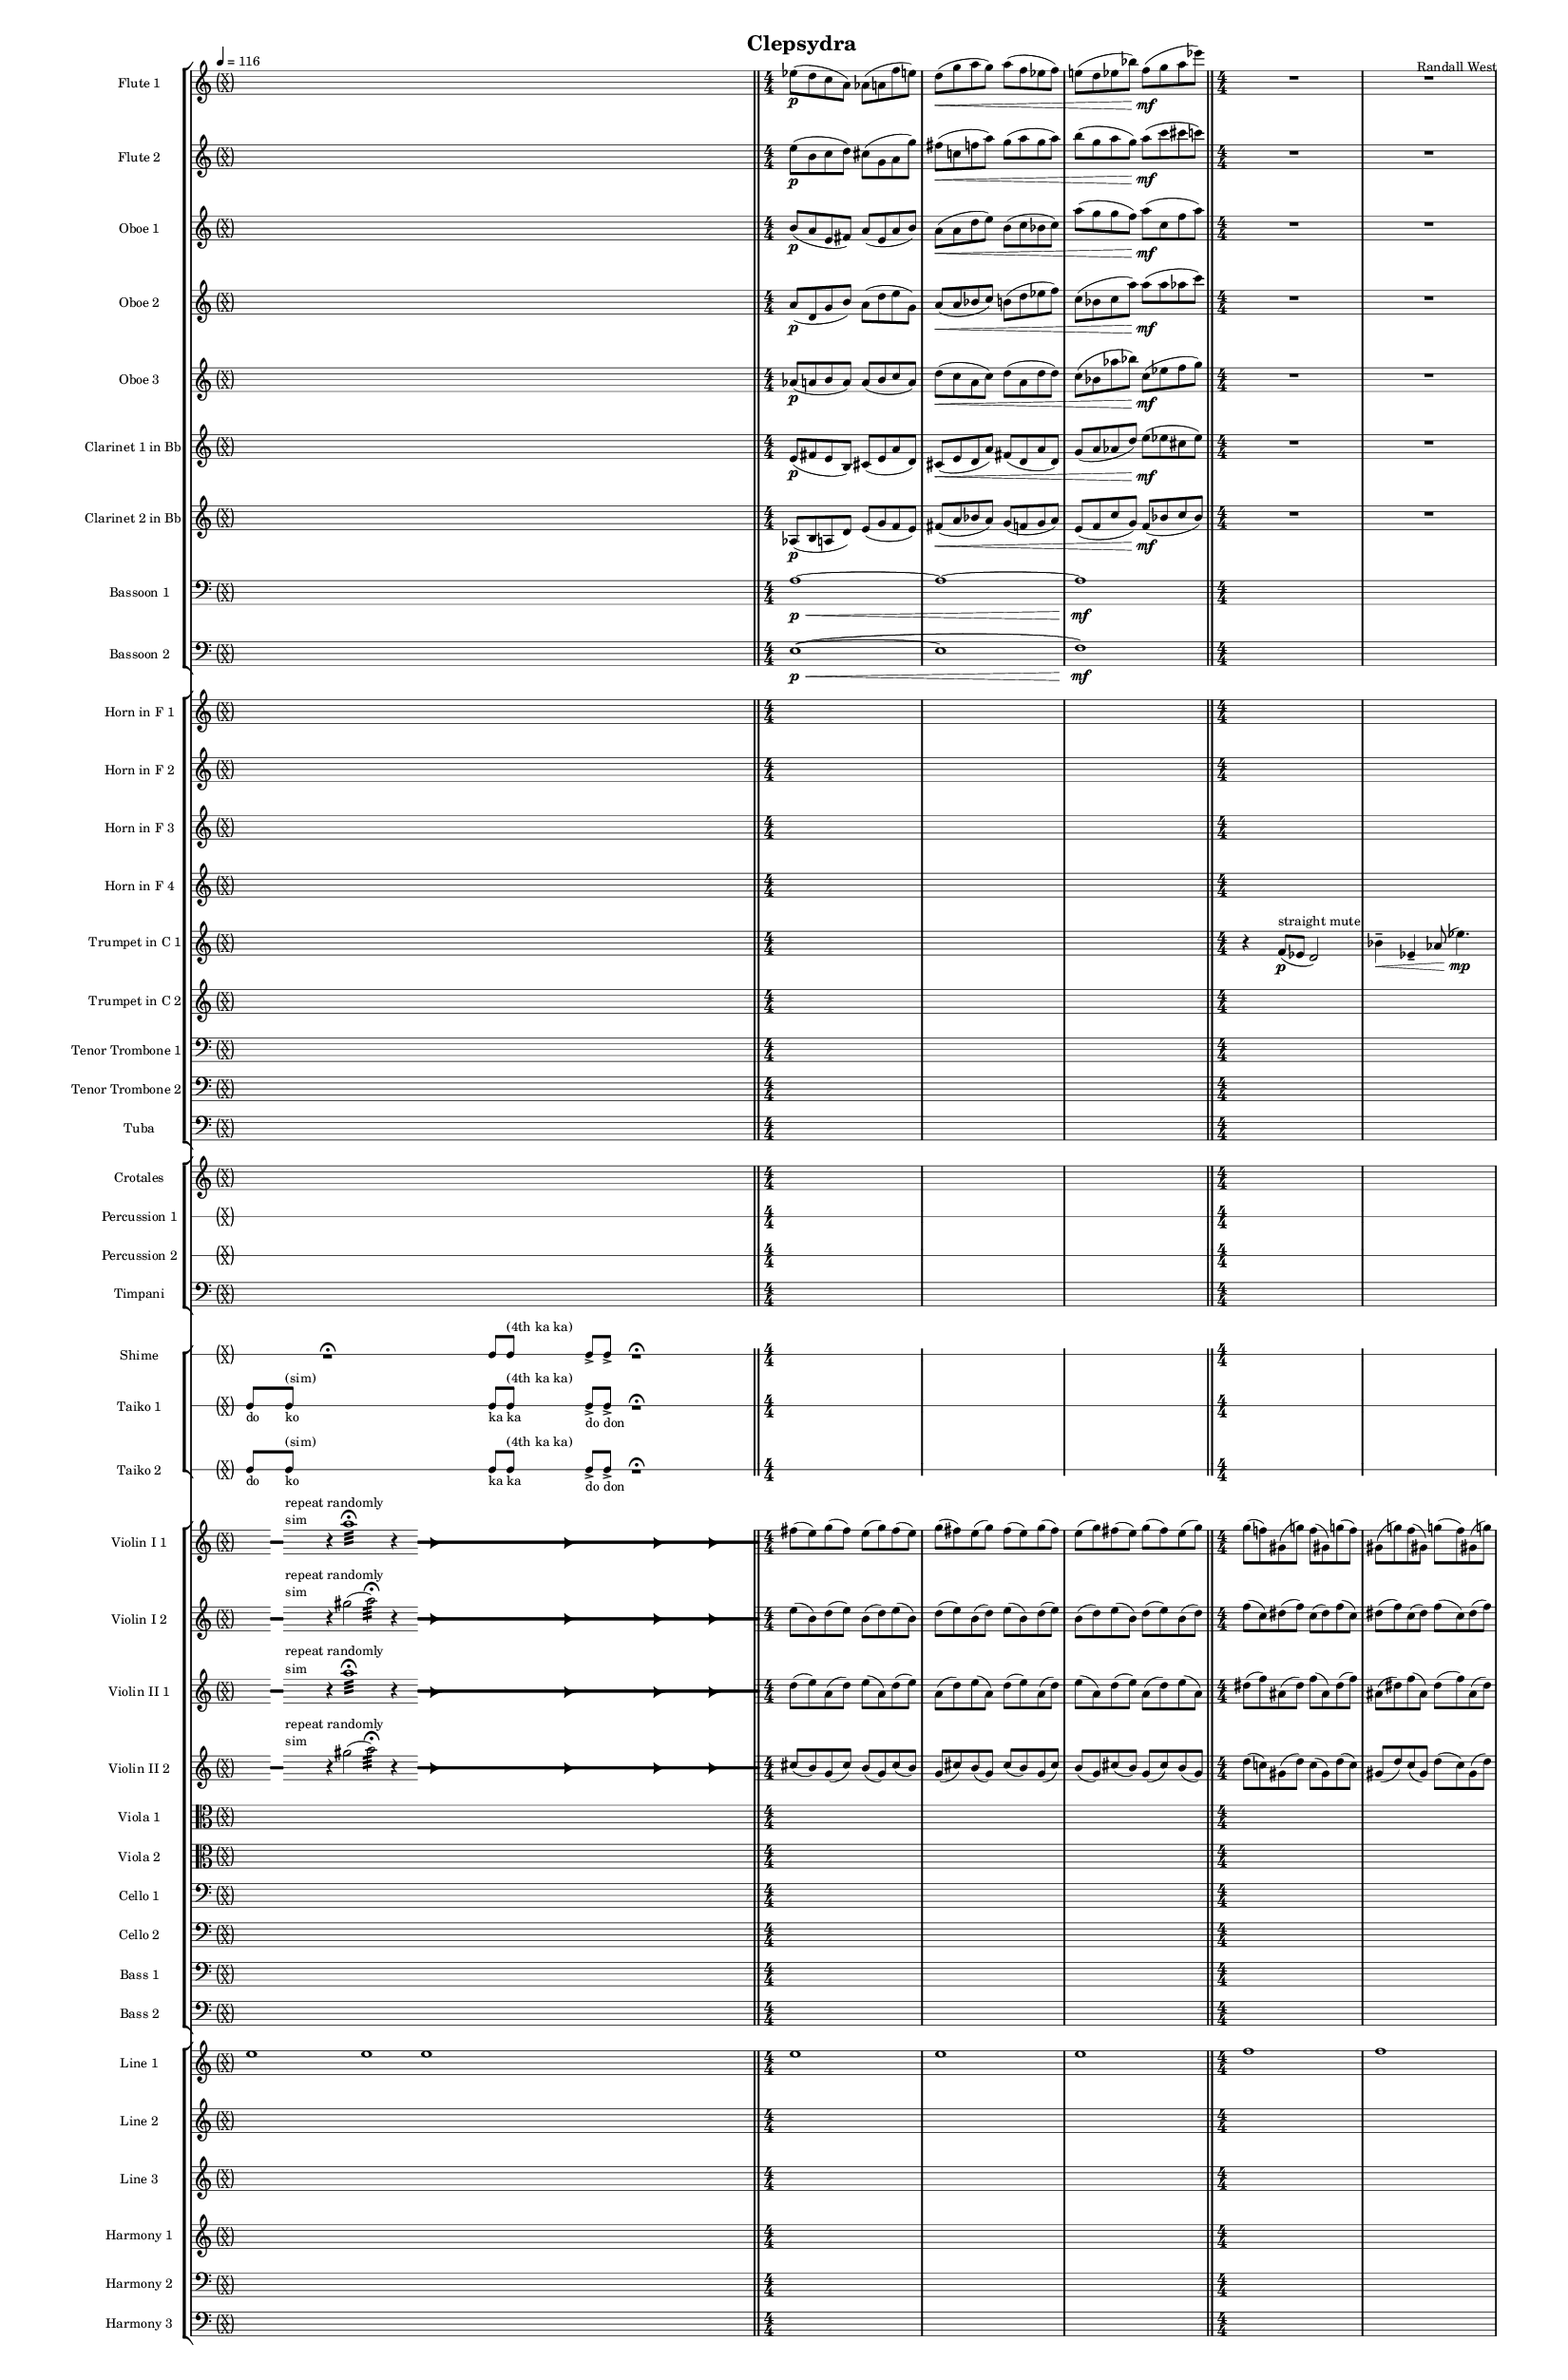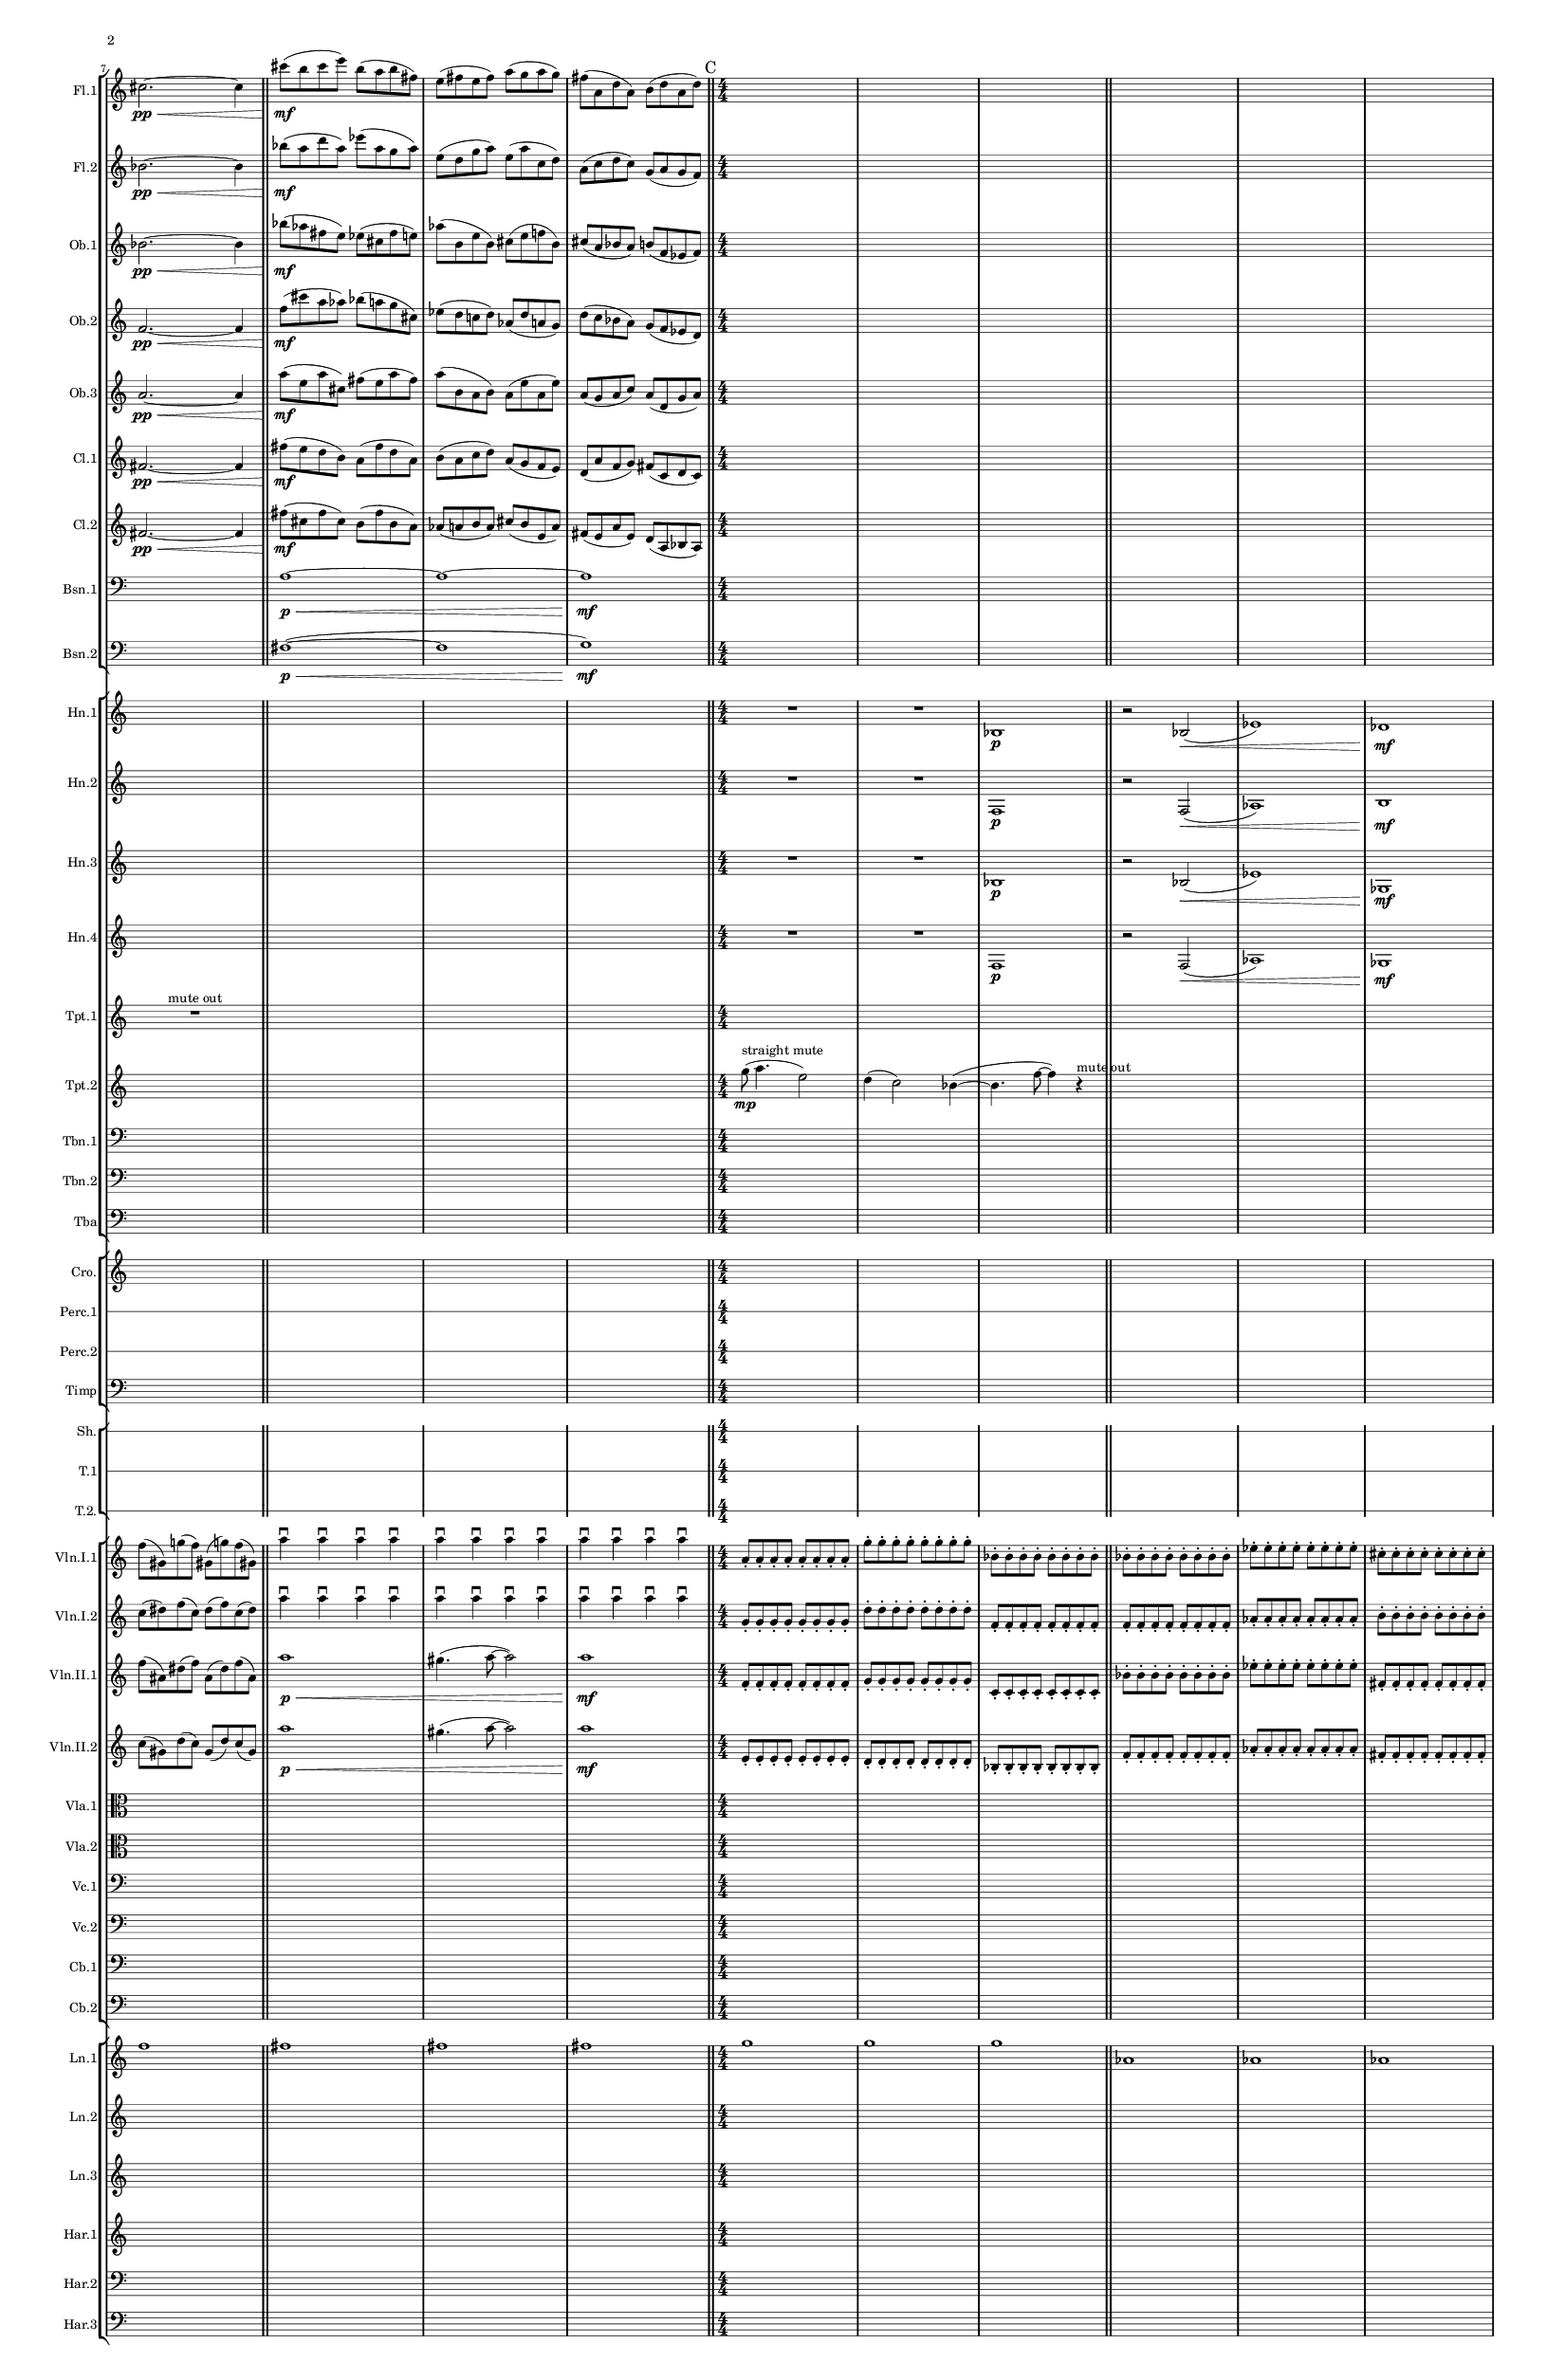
% 2015-02-09 11:34

\version "2.18.2"
\language "english"

#(set-global-staff-size 12)

\header {
	composer = \markup { Randall West }
	title = \markup { Clepsydra }
}

\layout {
	\context {
		\override VerticalAxisGroup #'remove-first = ##t
	}
	\context {
		\override VerticalAxisGroup #'remove-first = ##t
	}
}

\paper {
	bottom-margin = 0.5\in
	left-margin = 0.75\in
	paper-height = 17\in
	paper-width = 11\in
	right-margin = 0.5\in
	system-separator-markup = \slashSeparator
	system-system-spacing = #'((basic-distance . 0) (minimum-distance . 0) (padding . 20) (stretchability . 0))
	top-margin = 0.5\in
}

\score {
	\context Score = "clepsydra-material" \with {
		\override StaffGrouper #'staff-staff-spacing = #'((basic-distance . 0) (minimum-distance . 0) (padding . 8) (stretchability . 0))
		\override StaffSymbol #'thickness = #0.5
		\override VerticalAxisGroup #'staff-staff-spacing = #'((basic-distance . 0) (minimum-distance . 0) (padding . 8) (stretchability . 0))
		markFormatter = #format-mark-box-numbers
	} <<
		\context StaffGroup = "winds" <<
			\context Staff = "flute1" {
				\set Staff.instrumentName = \markup { Flute 1 }
				\set Staff.shortInstrumentName = \markup { Fl.1 }
				\tempo 4=116
				\context Staff {#(set-accidental-style 'forget)}
				\once \override 
				                            Staff.TimeSignature #'stencil = #(lambda (grob)
				                            (parenthesize-stencil (grob-interpret-markup grob 
				                            (markup #:override '(baseline-skip . 0.5) #:column ("X" "X"))
				                            ) 0.1 0.4 0.4 0.1 ))
				\numericTimeSignature
				{
					\time 24/4
					s1 * 6
					\bar "||"
				}
				\context Staff {#(set-accidental-style 'modern)}
				\context Staff {#(set-accidental-style 'modern)}
				\time 4/4
				ef''8 \p (
				d''8
				c''8
				a'8 )
				af'8 (
				a'8
				f''8
				e''8 )
				d''8 \< (
				g''8
				a''8
				g''8 )
				a''8 (
				f''8
				ef''8
				f''8 )
				e''8 (
				d''8
				ef''8
				bf''8 )
				f''8 \mf (
				g''8
				a''8
				ef'''8 )
				\bar "||"
				\context Staff {#(set-accidental-style 'modern)}
				R1
				R1
				cs''2. \pp ~ \<
				cs''4
				\bar "||"
				\context Staff {#(set-accidental-style 'modern)}
				cs'''8 \mf (
				b''8
				cs'''8
				e'''8 )
				b''8 (
				a''8
				b''8
				fs''8 )
				e''8 (
				fs''8
				e''8
				fs''8 )
				a''8 (
				g''8
				a''8
				g''8 )
				fs''8 (
				a'8
				d''8
				a'8 )
				b'8 (
				d''8
				a'8
				d''8 )
				\bar "||"
				\mark "C"
				\context Staff {#(set-accidental-style 'modern)}
				{
					\time 4/4
					s1 * 1
				}
				{
					s1 * 1
				}
				{
					s1 * 1
					\bar "||"
				}
				\context Staff {#(set-accidental-style 'modern)}
				{
					s1 * 1
				}
				{
					s1 * 1
				}
				{
					s1 * 1
				}
			}
			\context Staff = "flute2" {
				\set Staff.instrumentName = \markup { Flute 2 }
				\set Staff.shortInstrumentName = \markup { Fl.2 }
				\tempo 4=116
				\context Staff {#(set-accidental-style 'forget)}
				\once \override 
				                            Staff.TimeSignature #'stencil = #(lambda (grob)
				                            (parenthesize-stencil (grob-interpret-markup grob 
				                            (markup #:override '(baseline-skip . 0.5) #:column ("X" "X"))
				                            ) 0.1 0.4 0.4 0.1 ))
				\numericTimeSignature
				{
					\time 24/4
					s1 * 6
					\bar "||"
				}
				\context Staff {#(set-accidental-style 'modern)}
				\context Staff {#(set-accidental-style 'modern)}
				\time 4/4
				e''8 \p (
				b'8
				c''8
				d''8 )
				cs''8 (
				g'8
				a'8
				g''8 )
				fs''8 \< (
				c''8
				f''8
				a''8 )
				g''8 (
				a''8
				g''8
				a''8 )
				b''8 (
				g''8
				a''8
				g''8 )
				a''8 \mf (
				c'''8
				cs'''8
				c'''8 )
				\bar "||"
				\context Staff {#(set-accidental-style 'modern)}
				R1
				R1
				bf'2. \pp ~ \<
				bf'4
				\bar "||"
				\context Staff {#(set-accidental-style 'modern)}
				bf''8 \mf (
				a''8
				d'''8
				a''8 )
				ef'''8 (
				a''8
				g''8
				a''8 )
				e''8 (
				d''8
				g''8
				a''8 )
				e''8 (
				a''8
				c''8
				d''8 )
				a'8 (
				c''8
				d''8
				c''8 )
				g'8 (
				a'8
				g'8
				f'8 )
				\bar "||"
				\mark "C"
				\context Staff {#(set-accidental-style 'modern)}
				{
					\time 4/4
					s1 * 1
				}
				{
					s1 * 1
				}
				{
					s1 * 1
					\bar "||"
				}
				\context Staff {#(set-accidental-style 'modern)}
				{
					s1 * 1
				}
				{
					s1 * 1
				}
				{
					s1 * 1
				}
			}
			\context Staff = "oboe1" {
				\set Staff.instrumentName = \markup { Oboe 1 }
				\set Staff.shortInstrumentName = \markup { Ob.1 }
				\tempo 4=116
				\context Staff {#(set-accidental-style 'forget)}
				\once \override 
				                            Staff.TimeSignature #'stencil = #(lambda (grob)
				                            (parenthesize-stencil (grob-interpret-markup grob 
				                            (markup #:override '(baseline-skip . 0.5) #:column ("X" "X"))
				                            ) 0.1 0.4 0.4 0.1 ))
				\numericTimeSignature
				{
					\time 24/4
					s1 * 6
					\bar "||"
				}
				\context Staff {#(set-accidental-style 'modern)}
				\context Staff {#(set-accidental-style 'modern)}
				\time 4/4
				b'8 \p (
				a'8
				e'8
				fs'8 )
				a'8 (
				e'8
				a'8
				b'8 )
				a'8 \< (
				a'8
				d''8
				e''8 )
				b'8 (
				c''8
				bf'8
				c''8 )
				a''8 (
				g''8
				g''8
				f''8 )
				a''8 \mf (
				c''8
				f''8
				a''8 )
				\bar "||"
				\context Staff {#(set-accidental-style 'modern)}
				R1
				R1
				bf'2. \pp ~ \<
				bf'4
				\bar "||"
				\context Staff {#(set-accidental-style 'modern)}
				bf''8 \mf (
				af''8
				fs''8
				e''8 )
				ef''8 (
				cs''8
				fs''8
				e''8 )
				af''8 (
				b'8
				e''8
				b'8 )
				cs''8 (
				e''8
				f''8
				b'8 )
				cs''8 (
				a'8
				bf'8
				a'8 )
				b'8 (
				f'8
				ef'8
				f'8 )
				\bar "||"
				\mark "C"
				\context Staff {#(set-accidental-style 'modern)}
				{
					\time 4/4
					s1 * 1
				}
				{
					s1 * 1
				}
				{
					s1 * 1
					\bar "||"
				}
				\context Staff {#(set-accidental-style 'modern)}
				{
					s1 * 1
				}
				{
					s1 * 1
				}
				{
					s1 * 1
				}
			}
			\context Staff = "oboe2" {
				\set Staff.instrumentName = \markup { Oboe 2 }
				\set Staff.shortInstrumentName = \markup { Ob.2 }
				\tempo 4=116
				\context Staff {#(set-accidental-style 'forget)}
				\once \override 
				                            Staff.TimeSignature #'stencil = #(lambda (grob)
				                            (parenthesize-stencil (grob-interpret-markup grob 
				                            (markup #:override '(baseline-skip . 0.5) #:column ("X" "X"))
				                            ) 0.1 0.4 0.4 0.1 ))
				\numericTimeSignature
				{
					\time 24/4
					s1 * 6
					\bar "||"
				}
				\context Staff {#(set-accidental-style 'modern)}
				\context Staff {#(set-accidental-style 'modern)}
				\time 4/4
				a'8 \p (
				d'8
				g'8
				b'8 )
				a'8 (
				d''8
				e''8
				g'8 )
				a'8 \< (
				a'8
				bf'8
				c''8 )
				b'8 (
				d''8
				ef''8
				f''8 )
				c''8 (
				bf'8
				c''8
				a''8 )
				a''8 \mf (
				a''8
				af''8
				c'''8 )
				\bar "||"
				\context Staff {#(set-accidental-style 'modern)}
				R1
				R1
				f'2. \pp ~ \<
				f'4
				\bar "||"
				\context Staff {#(set-accidental-style 'modern)}
				f''8 \mf (
				cs'''8
				a''8
				af''8 )
				bf''8 (
				a''8
				g''8
				cs''8 )
				ef''8 (
				d''8
				c''8
				d''8 )
				af'8 (
				d''8
				a'8
				g'8 )
				d''8 (
				c''8
				bf'8
				a'8 )
				g'8 (
				f'8
				ef'8
				d'8 )
				\bar "||"
				\mark "C"
				\context Staff {#(set-accidental-style 'modern)}
				{
					\time 4/4
					s1 * 1
				}
				{
					s1 * 1
				}
				{
					s1 * 1
					\bar "||"
				}
				\context Staff {#(set-accidental-style 'modern)}
				{
					s1 * 1
				}
				{
					s1 * 1
				}
				{
					s1 * 1
				}
			}
			\context Staff = "oboe3" {
				\set Staff.instrumentName = \markup { Oboe 3 }
				\set Staff.shortInstrumentName = \markup { Ob.3 }
				\tempo 4=116
				\context Staff {#(set-accidental-style 'forget)}
				\once \override 
				                            Staff.TimeSignature #'stencil = #(lambda (grob)
				                            (parenthesize-stencil (grob-interpret-markup grob 
				                            (markup #:override '(baseline-skip . 0.5) #:column ("X" "X"))
				                            ) 0.1 0.4 0.4 0.1 ))
				\numericTimeSignature
				{
					\time 24/4
					s1 * 6
					\bar "||"
				}
				\context Staff {#(set-accidental-style 'modern)}
				\context Staff {#(set-accidental-style 'modern)}
				\time 4/4
				af'8 \p (
				a'8
				b'8
				a'8 )
				a'8 (
				b'8
				c''8
				a'8 )
				d''8 \< (
				c''8
				a'8
				c''8 )
				d''8 (
				a'8
				d''8
				d''8 )
				c''8 (
				bf'8
				af''8
				bf''8 )
				c''8 \mf (
				ef''8
				f''8
				g''8 )
				\bar "||"
				\context Staff {#(set-accidental-style 'modern)}
				R1
				R1
				a'2. \pp ~ \<
				a'4
				\bar "||"
				\context Staff {#(set-accidental-style 'modern)}
				a''8 \mf (
				e''8
				a''8
				cs''8 )
				fs''8 (
				e''8
				a''8
				fs''8 )
				a''8 (
				b'8
				a'8
				b'8 )
				a'8 (
				e''8
				a'8
				e''8 )
				a'8 (
				g'8
				a'8
				c''8 )
				a'8 (
				d'8
				g'8
				a'8 )
				\bar "||"
				\mark "C"
				\context Staff {#(set-accidental-style 'modern)}
				{
					\time 4/4
					s1 * 1
				}
				{
					s1 * 1
				}
				{
					s1 * 1
					\bar "||"
				}
				\context Staff {#(set-accidental-style 'modern)}
				{
					s1 * 1
				}
				{
					s1 * 1
				}
				{
					s1 * 1
				}
			}
			\context Staff = "clarinet1" {
				\set Staff.instrumentName = \markup { Clarinet 1 in Bb }
				\set Staff.shortInstrumentName = \markup { Cl.1 }
				\tempo 4=116
				\context Staff {#(set-accidental-style 'forget)}
				\once \override 
				                            Staff.TimeSignature #'stencil = #(lambda (grob)
				                            (parenthesize-stencil (grob-interpret-markup grob 
				                            (markup #:override '(baseline-skip . 0.5) #:column ("X" "X"))
				                            ) 0.1 0.4 0.4 0.1 ))
				\numericTimeSignature
				{
					\time 24/4
					s1 * 6
					\bar "||"
				}
				\context Staff {#(set-accidental-style 'modern)}
				\context Staff {#(set-accidental-style 'modern)}
				\time 4/4
				e'8 \p (
				fs'8
				e'8
				b8 )
				cs'8 (
				e'8
				a'8
				d'8 )
				cs'8 \< (
				e'8
				d'8
				a'8 )
				fs'8 (
				d'8
				a'8
				d'8 )
				g'8 (
				a'8
				af'8
				d''8 )
				e''8 \mf (
				ef''8
				cs''8
				ef''8 )
				\bar "||"
				\context Staff {#(set-accidental-style 'modern)}
				R1
				R1
				fs'2. \pp ~ \<
				fs'4
				\bar "||"
				\context Staff {#(set-accidental-style 'modern)}
				fs''8 \mf (
				e''8
				d''8
				b'8 )
				a'8 (
				fs''8
				d''8
				a'8 )
				b'8 (
				a'8
				c''8
				d''8 )
				a'8 (
				g'8
				f'8
				e'8 )
				d'8 (
				a'8
				f'8
				g'8 )
				fs'8 (
				c'8
				d'8
				c'8 )
				\bar "||"
				\mark "C"
				\context Staff {#(set-accidental-style 'modern)}
				{
					\time 4/4
					s1 * 1
				}
				{
					s1 * 1
				}
				{
					s1 * 1
					\bar "||"
				}
				\context Staff {#(set-accidental-style 'modern)}
				{
					s1 * 1
				}
				{
					s1 * 1
				}
				{
					s1 * 1
				}
			}
			\context Staff = "clarinet2" {
				\set Staff.instrumentName = \markup { Clarinet 2 in Bb }
				\set Staff.shortInstrumentName = \markup { Cl.2 }
				\tempo 4=116
				\context Staff {#(set-accidental-style 'forget)}
				\once \override 
				                            Staff.TimeSignature #'stencil = #(lambda (grob)
				                            (parenthesize-stencil (grob-interpret-markup grob 
				                            (markup #:override '(baseline-skip . 0.5) #:column ("X" "X"))
				                            ) 0.1 0.4 0.4 0.1 ))
				\numericTimeSignature
				{
					\time 24/4
					s1 * 6
					\bar "||"
				}
				\context Staff {#(set-accidental-style 'modern)}
				\context Staff {#(set-accidental-style 'modern)}
				\time 4/4
				af8 \p (
				b8
				a8
				d'8 )
				e'8 (
				g'8
				f'8
				e'8 )
				fs'8 \< (
				a'8
				bf'8
				a'8 )
				g'8 (
				f'8
				g'8
				a'8 )
				e'8 (
				f'8
				c''8
				g'8 )
				f'8 \mf (
				bf'8
				c''8
				bf'8 )
				\bar "||"
				\context Staff {#(set-accidental-style 'modern)}
				R1
				R1
				fs'2. \pp ~ \<
				fs'4
				\bar "||"
				\context Staff {#(set-accidental-style 'modern)}
				fs''8 \mf (
				cs''8
				fs''8
				cs''8 )
				b'8 (
				fs''8
				b'8
				a'8 )
				af'8 (
				a'8
				b'8
				a'8 )
				cs''8 (
				b'8
				e'8
				a'8 )
				fs'8 (
				e'8
				a'8
				e'8 )
				d'8 (
				a8
				bf8
				a8 )
				\bar "||"
				\mark "C"
				\context Staff {#(set-accidental-style 'modern)}
				{
					\time 4/4
					s1 * 1
				}
				{
					s1 * 1
				}
				{
					s1 * 1
					\bar "||"
				}
				\context Staff {#(set-accidental-style 'modern)}
				{
					s1 * 1
				}
				{
					s1 * 1
				}
				{
					s1 * 1
				}
			}
			\context Staff = "bassoon1" {
				\clef "bass"
				\set Staff.instrumentName = \markup { Bassoon 1 }
				\set Staff.shortInstrumentName = \markup { Bsn.1 }
				\tempo 4=116
				\context Staff {#(set-accidental-style 'forget)}
				\once \override 
				                            Staff.TimeSignature #'stencil = #(lambda (grob)
				                            (parenthesize-stencil (grob-interpret-markup grob 
				                            (markup #:override '(baseline-skip . 0.5) #:column ("X" "X"))
				                            ) 0.1 0.4 0.4 0.1 ))
				\numericTimeSignature
				{
					\time 24/4
					s1 * 6
					\bar "||"
				}
				\context Staff {#(set-accidental-style 'modern)}
				\context Staff {#(set-accidental-style 'modern)}
				\time 4/4
				a1 \p ~ \<
				a1 ~
				a1 \mf
				\bar "||"
				\context Staff {#(set-accidental-style 'modern)}
				{
					\time 4/4
					s1 * 1
				}
				{
					s1 * 1
				}
				{
					s1 * 1
					\bar "||"
				}
				\context Staff {#(set-accidental-style 'modern)}
				a1 \p ~ \<
				a1 ~
				a1 \mf
				\bar "||"
				\mark "C"
				\context Staff {#(set-accidental-style 'modern)}
				{
					s1 * 1
				}
				{
					s1 * 1
				}
				{
					s1 * 1
					\bar "||"
				}
				\context Staff {#(set-accidental-style 'modern)}
				{
					s1 * 1
				}
				{
					s1 * 1
				}
				{
					s1 * 1
				}
			}
			\context Staff = "bassoon2" {
				\clef "bass"
				\set Staff.instrumentName = \markup { Bassoon 2 }
				\set Staff.shortInstrumentName = \markup { Bsn.2 }
				\tempo 4=116
				\context Staff {#(set-accidental-style 'forget)}
				\once \override 
				                            Staff.TimeSignature #'stencil = #(lambda (grob)
				                            (parenthesize-stencil (grob-interpret-markup grob 
				                            (markup #:override '(baseline-skip . 0.5) #:column ("X" "X"))
				                            ) 0.1 0.4 0.4 0.1 ))
				\numericTimeSignature
				{
					\time 24/4
					s1 * 6
					\bar "||"
				}
				\context Staff {#(set-accidental-style 'modern)}
				\context Staff {#(set-accidental-style 'modern)}
				\time 4/4
				e1 \p ~ \< (
				e1
				f1 \mf )
				\bar "||"
				\context Staff {#(set-accidental-style 'modern)}
				{
					\time 4/4
					s1 * 1
				}
				{
					s1 * 1
				}
				{
					s1 * 1
					\bar "||"
				}
				\context Staff {#(set-accidental-style 'modern)}
				fs1 \p ~ \< (
				fs1
				g1 \mf )
				\bar "||"
				\mark "C"
				\context Staff {#(set-accidental-style 'modern)}
				{
					s1 * 1
				}
				{
					s1 * 1
				}
				{
					s1 * 1
					\bar "||"
				}
				\context Staff {#(set-accidental-style 'modern)}
				{
					s1 * 1
				}
				{
					s1 * 1
				}
				{
					s1 * 1
				}
			}
		>>
		\context StaffGroup = "brass" <<
			\context Staff = "horn1" {
				\set Staff.instrumentName = \markup { Horn in F 1 }
				\set Staff.shortInstrumentName = \markup { Hn.1 }
				\tempo 4=116
				\context Staff {#(set-accidental-style 'forget)}
				\once \override 
				                            Staff.TimeSignature #'stencil = #(lambda (grob)
				                            (parenthesize-stencil (grob-interpret-markup grob 
				                            (markup #:override '(baseline-skip . 0.5) #:column ("X" "X"))
				                            ) 0.1 0.4 0.4 0.1 ))
				\numericTimeSignature
				{
					\time 24/4
					s1 * 6
					\bar "||"
				}
				\context Staff {#(set-accidental-style 'modern)}
				\context Staff {#(set-accidental-style 'modern)}
				{
					\time 4/4
					s1 * 1
				}
				{
					s1 * 1
				}
				{
					s1 * 1
					\bar "||"
				}
				\context Staff {#(set-accidental-style 'modern)}
				{
					s1 * 1
				}
				{
					s1 * 1
				}
				{
					s1 * 1
					\bar "||"
				}
				\context Staff {#(set-accidental-style 'modern)}
				{
					s1 * 1
				}
				{
					s1 * 1
				}
				{
					s1 * 1
					\bar "||"
					\mark "C"
				}
				\context Staff {#(set-accidental-style 'modern)}
				R1
				R1
				bf1 \p
				\bar "||"
				\context Staff {#(set-accidental-style 'modern)}
				r2
				bf2 \< (
				ef'1 )
				df'1 \mf
			}
			\context Staff = "horn2" {
				\set Staff.instrumentName = \markup { Horn in F 2 }
				\set Staff.shortInstrumentName = \markup { Hn.2 }
				\tempo 4=116
				\context Staff {#(set-accidental-style 'forget)}
				\once \override 
				                            Staff.TimeSignature #'stencil = #(lambda (grob)
				                            (parenthesize-stencil (grob-interpret-markup grob 
				                            (markup #:override '(baseline-skip . 0.5) #:column ("X" "X"))
				                            ) 0.1 0.4 0.4 0.1 ))
				\numericTimeSignature
				{
					\time 24/4
					s1 * 6
					\bar "||"
				}
				\context Staff {#(set-accidental-style 'modern)}
				\context Staff {#(set-accidental-style 'modern)}
				{
					\time 4/4
					s1 * 1
				}
				{
					s1 * 1
				}
				{
					s1 * 1
					\bar "||"
				}
				\context Staff {#(set-accidental-style 'modern)}
				{
					s1 * 1
				}
				{
					s1 * 1
				}
				{
					s1 * 1
					\bar "||"
				}
				\context Staff {#(set-accidental-style 'modern)}
				{
					s1 * 1
				}
				{
					s1 * 1
				}
				{
					s1 * 1
					\bar "||"
					\mark "C"
				}
				\context Staff {#(set-accidental-style 'modern)}
				R1
				R1
				f1 \p
				\bar "||"
				\context Staff {#(set-accidental-style 'modern)}
				r2
				f2 \< (
				af1 )
				b1 \mf
			}
			\context Staff = "horn3" {
				\set Staff.instrumentName = \markup { Horn in F 3 }
				\set Staff.shortInstrumentName = \markup { Hn.3 }
				\tempo 4=116
				\context Staff {#(set-accidental-style 'forget)}
				\once \override 
				                            Staff.TimeSignature #'stencil = #(lambda (grob)
				                            (parenthesize-stencil (grob-interpret-markup grob 
				                            (markup #:override '(baseline-skip . 0.5) #:column ("X" "X"))
				                            ) 0.1 0.4 0.4 0.1 ))
				\numericTimeSignature
				{
					\time 24/4
					s1 * 6
					\bar "||"
				}
				\context Staff {#(set-accidental-style 'modern)}
				\context Staff {#(set-accidental-style 'modern)}
				{
					\time 4/4
					s1 * 1
				}
				{
					s1 * 1
				}
				{
					s1 * 1
					\bar "||"
				}
				\context Staff {#(set-accidental-style 'modern)}
				{
					s1 * 1
				}
				{
					s1 * 1
				}
				{
					s1 * 1
					\bar "||"
				}
				\context Staff {#(set-accidental-style 'modern)}
				{
					s1 * 1
				}
				{
					s1 * 1
				}
				{
					s1 * 1
					\bar "||"
					\mark "C"
				}
				\context Staff {#(set-accidental-style 'modern)}
				R1
				R1
				bf1 \p
				\bar "||"
				\context Staff {#(set-accidental-style 'modern)}
				r2
				bf2 \< (
				ef'1 )
				gf1 \mf
			}
			\context Staff = "horn4" {
				\set Staff.instrumentName = \markup { Horn in F 4 }
				\set Staff.shortInstrumentName = \markup { Hn.4 }
				\tempo 4=116
				\context Staff {#(set-accidental-style 'forget)}
				\once \override 
				                            Staff.TimeSignature #'stencil = #(lambda (grob)
				                            (parenthesize-stencil (grob-interpret-markup grob 
				                            (markup #:override '(baseline-skip . 0.5) #:column ("X" "X"))
				                            ) 0.1 0.4 0.4 0.1 ))
				\numericTimeSignature
				{
					\time 24/4
					s1 * 6
					\bar "||"
				}
				\context Staff {#(set-accidental-style 'modern)}
				\context Staff {#(set-accidental-style 'modern)}
				{
					\time 4/4
					s1 * 1
				}
				{
					s1 * 1
				}
				{
					s1 * 1
					\bar "||"
				}
				\context Staff {#(set-accidental-style 'modern)}
				{
					s1 * 1
				}
				{
					s1 * 1
				}
				{
					s1 * 1
					\bar "||"
				}
				\context Staff {#(set-accidental-style 'modern)}
				{
					s1 * 1
				}
				{
					s1 * 1
				}
				{
					s1 * 1
					\bar "||"
					\mark "C"
				}
				\context Staff {#(set-accidental-style 'modern)}
				R1
				R1
				f1 \p
				\bar "||"
				\context Staff {#(set-accidental-style 'modern)}
				r2
				f2 \< (
				af1 )
				gf1 \mf
			}
			\context Staff = "trumpet1" {
				\set Staff.instrumentName = \markup { Trumpet in C 1 }
				\set Staff.shortInstrumentName = \markup { Tpt.1 }
				\tempo 4=116
				\context Staff {#(set-accidental-style 'forget)}
				\once \override 
				                            Staff.TimeSignature #'stencil = #(lambda (grob)
				                            (parenthesize-stencil (grob-interpret-markup grob 
				                            (markup #:override '(baseline-skip . 0.5) #:column ("X" "X"))
				                            ) 0.1 0.4 0.4 0.1 ))
				\numericTimeSignature
				{
					\time 24/4
					s1 * 6
					\bar "||"
				}
				\context Staff {#(set-accidental-style 'modern)}
				\context Staff {#(set-accidental-style 'modern)}
				{
					\time 4/4
					s1 * 1
				}
				{
					s1 * 1
				}
				{
					s1 * 1
					\bar "||"
				}
				\context Staff {#(set-accidental-style 'modern)}
				r4
				f'8 \p ( ^ \markup { straight mute }
				ef'8
				d'2 )
				bf'4 -\tenuto \<
				ef'4 -\tenuto
				af'8 (
				ef''4. \mp )
				R1 ^ \markup { mute out }
				\bar "||"
				\context Staff {#(set-accidental-style 'modern)}
				{
					s1 * 1
				}
				{
					s1 * 1
				}
				{
					s1 * 1
					\bar "||"
					\mark "C"
				}
				\context Staff {#(set-accidental-style 'modern)}
				{
					s1 * 1
				}
				{
					s1 * 1
				}
				{
					s1 * 1
					\bar "||"
				}
				\context Staff {#(set-accidental-style 'modern)}
				{
					s1 * 1
				}
				{
					s1 * 1
				}
				{
					s1 * 1
				}
			}
			\context Staff = "trumpet2" {
				\set Staff.instrumentName = \markup { Trumpet in C 2 }
				\set Staff.shortInstrumentName = \markup { Tpt.2 }
				\tempo 4=116
				\context Staff {#(set-accidental-style 'forget)}
				\once \override 
				                            Staff.TimeSignature #'stencil = #(lambda (grob)
				                            (parenthesize-stencil (grob-interpret-markup grob 
				                            (markup #:override '(baseline-skip . 0.5) #:column ("X" "X"))
				                            ) 0.1 0.4 0.4 0.1 ))
				\numericTimeSignature
				{
					\time 24/4
					s1 * 6
					\bar "||"
				}
				\context Staff {#(set-accidental-style 'modern)}
				\context Staff {#(set-accidental-style 'modern)}
				{
					\time 4/4
					s1 * 1
				}
				{
					s1 * 1
				}
				{
					s1 * 1
					\bar "||"
				}
				\context Staff {#(set-accidental-style 'modern)}
				{
					s1 * 1
				}
				{
					s1 * 1
				}
				{
					s1 * 1
					\bar "||"
				}
				\context Staff {#(set-accidental-style 'modern)}
				{
					s1 * 1
				}
				{
					s1 * 1
				}
				{
					s1 * 1
					\bar "||"
					\mark "C"
				}
				\context Staff {#(set-accidental-style 'modern)}
				g''8 \mp ( ^ \markup { straight mute }
				a''4.
				e''2 )
				d''4 (
				c''2 )
				bf'4 ~ (
				bf'4.
				f''8 ~
				f''4 )
				r4 ^ \markup { mute out }
				\bar "||"
				\context Staff {#(set-accidental-style 'modern)}
				{
					s1 * 1
				}
				{
					s1 * 1
				}
				{
					s1 * 1
				}
			}
			\context Staff = "trombone1" {
				\clef "bass"
				\set Staff.instrumentName = \markup { Tenor Trombone 1 }
				\set Staff.shortInstrumentName = \markup { Tbn.1 }
				\tempo 4=116
				\context Staff {#(set-accidental-style 'forget)}
				\once \override 
				                            Staff.TimeSignature #'stencil = #(lambda (grob)
				                            (parenthesize-stencil (grob-interpret-markup grob 
				                            (markup #:override '(baseline-skip . 0.5) #:column ("X" "X"))
				                            ) 0.1 0.4 0.4 0.1 ))
				\numericTimeSignature
				{
					\time 24/4
					s1 * 6
					\bar "||"
				}
				\context Staff {#(set-accidental-style 'modern)}
				\context Staff {#(set-accidental-style 'modern)}
				{
					\time 4/4
					s1 * 1
				}
				{
					s1 * 1
				}
				{
					s1 * 1
					\bar "||"
				}
				\context Staff {#(set-accidental-style 'modern)}
				{
					s1 * 1
				}
				{
					s1 * 1
				}
				{
					s1 * 1
					\bar "||"
				}
				\context Staff {#(set-accidental-style 'modern)}
				{
					s1 * 1
				}
				{
					s1 * 1
				}
				{
					s1 * 1
					\bar "||"
					\mark "C"
				}
				\context Staff {#(set-accidental-style 'modern)}
				{
					s1 * 1
				}
				{
					s1 * 1
				}
				{
					s1 * 1
					\bar "||"
				}
				\context Staff {#(set-accidental-style 'modern)}
				{
					s1 * 1
				}
				{
					s1 * 1
				}
				{
					s1 * 1
				}
			}
			\context Staff = "trombone2" {
				\clef "bass"
				\set Staff.instrumentName = \markup { Tenor Trombone 2 }
				\set Staff.shortInstrumentName = \markup { Tbn.2 }
				\tempo 4=116
				\context Staff {#(set-accidental-style 'forget)}
				\once \override 
				                            Staff.TimeSignature #'stencil = #(lambda (grob)
				                            (parenthesize-stencil (grob-interpret-markup grob 
				                            (markup #:override '(baseline-skip . 0.5) #:column ("X" "X"))
				                            ) 0.1 0.4 0.4 0.1 ))
				\numericTimeSignature
				{
					\time 24/4
					s1 * 6
					\bar "||"
				}
				\context Staff {#(set-accidental-style 'modern)}
				\context Staff {#(set-accidental-style 'modern)}
				{
					\time 4/4
					s1 * 1
				}
				{
					s1 * 1
				}
				{
					s1 * 1
					\bar "||"
				}
				\context Staff {#(set-accidental-style 'modern)}
				{
					s1 * 1
				}
				{
					s1 * 1
				}
				{
					s1 * 1
					\bar "||"
				}
				\context Staff {#(set-accidental-style 'modern)}
				{
					s1 * 1
				}
				{
					s1 * 1
				}
				{
					s1 * 1
					\bar "||"
					\mark "C"
				}
				\context Staff {#(set-accidental-style 'modern)}
				{
					s1 * 1
				}
				{
					s1 * 1
				}
				{
					s1 * 1
					\bar "||"
				}
				\context Staff {#(set-accidental-style 'modern)}
				{
					s1 * 1
				}
				{
					s1 * 1
				}
				{
					s1 * 1
				}
			}
			\context Staff = "tuba" {
				\clef "bass"
				\set Staff.instrumentName = \markup { Tuba }
				\set Staff.shortInstrumentName = \markup { Tba }
				\tempo 4=116
				\context Staff {#(set-accidental-style 'forget)}
				\once \override 
				                            Staff.TimeSignature #'stencil = #(lambda (grob)
				                            (parenthesize-stencil (grob-interpret-markup grob 
				                            (markup #:override '(baseline-skip . 0.5) #:column ("X" "X"))
				                            ) 0.1 0.4 0.4 0.1 ))
				\numericTimeSignature
				{
					\time 24/4
					s1 * 6
					\bar "||"
				}
				\context Staff {#(set-accidental-style 'modern)}
				\context Staff {#(set-accidental-style 'modern)}
				{
					\time 4/4
					s1 * 1
				}
				{
					s1 * 1
				}
				{
					s1 * 1
					\bar "||"
				}
				\context Staff {#(set-accidental-style 'modern)}
				{
					s1 * 1
				}
				{
					s1 * 1
				}
				{
					s1 * 1
					\bar "||"
				}
				\context Staff {#(set-accidental-style 'modern)}
				{
					s1 * 1
				}
				{
					s1 * 1
				}
				{
					s1 * 1
					\bar "||"
					\mark "C"
				}
				\context Staff {#(set-accidental-style 'modern)}
				{
					s1 * 1
				}
				{
					s1 * 1
				}
				{
					s1 * 1
					\bar "||"
				}
				\context Staff {#(set-accidental-style 'modern)}
				{
					s1 * 1
				}
				{
					s1 * 1
				}
				{
					s1 * 1
				}
			}
		>>
		\context StaffGroup = "perc" <<
			\context Staff = "crotales" {
				\set Staff.instrumentName = \markup { Crotales }
				\set Staff.shortInstrumentName = \markup { Cro. }
				\tempo 4=116
				\context Staff {#(set-accidental-style 'forget)}
				\once \override 
				                            Staff.TimeSignature #'stencil = #(lambda (grob)
				                            (parenthesize-stencil (grob-interpret-markup grob 
				                            (markup #:override '(baseline-skip . 0.5) #:column ("X" "X"))
				                            ) 0.1 0.4 0.4 0.1 ))
				\numericTimeSignature
				{
					\time 24/4
					s1 * 6
					\bar "||"
				}
				\context Staff {#(set-accidental-style 'modern)}
				\context Staff {#(set-accidental-style 'modern)}
				{
					\time 4/4
					s1 * 1
				}
				{
					s1 * 1
				}
				{
					s1 * 1
					\bar "||"
				}
				\context Staff {#(set-accidental-style 'modern)}
				{
					s1 * 1
				}
				{
					s1 * 1
				}
				{
					s1 * 1
					\bar "||"
				}
				\context Staff {#(set-accidental-style 'modern)}
				{
					s1 * 1
				}
				{
					s1 * 1
				}
				{
					s1 * 1
					\bar "||"
					\mark "C"
				}
				\context Staff {#(set-accidental-style 'modern)}
				{
					s1 * 1
				}
				{
					s1 * 1
				}
				{
					s1 * 1
					\bar "||"
				}
				\context Staff {#(set-accidental-style 'modern)}
				{
					s1 * 1
				}
				{
					s1 * 1
				}
				{
					s1 * 1
				}
			}
			\context RhythmicStaff = "perc1" {
				\set Staff.instrumentName = \markup { Percussion 1 }
				\set Staff.shortInstrumentName = \markup { Perc.1 }
				\tempo 4=116
				\context Staff {#(set-accidental-style 'forget)}
				\once \override 
				                            Staff.TimeSignature #'stencil = #(lambda (grob)
				                            (parenthesize-stencil (grob-interpret-markup grob 
				                            (markup #:override '(baseline-skip . 0.5) #:column ("X" "X"))
				                            ) 0.1 0.4 0.4 0.1 ))
				\numericTimeSignature
				{
					\time 24/4
					s1 * 6
					\bar "||"
				}
				\context Staff {#(set-accidental-style 'modern)}
				\context Staff {#(set-accidental-style 'modern)}
				{
					\time 4/4
					s1 * 1
				}
				{
					s1 * 1
				}
				{
					s1 * 1
					\bar "||"
				}
				\context Staff {#(set-accidental-style 'modern)}
				{
					s1 * 1
				}
				{
					s1 * 1
				}
				{
					s1 * 1
					\bar "||"
				}
				\context Staff {#(set-accidental-style 'modern)}
				{
					s1 * 1
				}
				{
					s1 * 1
				}
				{
					s1 * 1
					\bar "||"
					\mark "C"
				}
				\context Staff {#(set-accidental-style 'modern)}
				{
					s1 * 1
				}
				{
					s1 * 1
				}
				{
					s1 * 1
					\bar "||"
				}
				\context Staff {#(set-accidental-style 'modern)}
				{
					s1 * 1
				}
				{
					s1 * 1
				}
				{
					s1 * 1
				}
			}
			\context RhythmicStaff = "perc2" {
				\set Staff.instrumentName = \markup { Percussion 2 }
				\set Staff.shortInstrumentName = \markup { Perc.2 }
				\tempo 4=116
				\context Staff {#(set-accidental-style 'forget)}
				\once \override 
				                            Staff.TimeSignature #'stencil = #(lambda (grob)
				                            (parenthesize-stencil (grob-interpret-markup grob 
				                            (markup #:override '(baseline-skip . 0.5) #:column ("X" "X"))
				                            ) 0.1 0.4 0.4 0.1 ))
				\numericTimeSignature
				{
					\time 24/4
					s1 * 6
					\bar "||"
				}
				\context Staff {#(set-accidental-style 'modern)}
				\context Staff {#(set-accidental-style 'modern)}
				{
					\time 4/4
					s1 * 1
				}
				{
					s1 * 1
				}
				{
					s1 * 1
					\bar "||"
				}
				\context Staff {#(set-accidental-style 'modern)}
				{
					s1 * 1
				}
				{
					s1 * 1
				}
				{
					s1 * 1
					\bar "||"
				}
				\context Staff {#(set-accidental-style 'modern)}
				{
					s1 * 1
				}
				{
					s1 * 1
				}
				{
					s1 * 1
					\bar "||"
					\mark "C"
				}
				\context Staff {#(set-accidental-style 'modern)}
				{
					s1 * 1
				}
				{
					s1 * 1
				}
				{
					s1 * 1
					\bar "||"
				}
				\context Staff {#(set-accidental-style 'modern)}
				{
					s1 * 1
				}
				{
					s1 * 1
				}
				{
					s1 * 1
				}
			}
			\context Staff = "timpani" {
				\clef "bass"
				\set Staff.instrumentName = \markup { Timpani }
				\set Staff.shortInstrumentName = \markup { Timp }
				\tempo 4=116
				\context Staff {#(set-accidental-style 'forget)}
				\once \override 
				                            Staff.TimeSignature #'stencil = #(lambda (grob)
				                            (parenthesize-stencil (grob-interpret-markup grob 
				                            (markup #:override '(baseline-skip . 0.5) #:column ("X" "X"))
				                            ) 0.1 0.4 0.4 0.1 ))
				\numericTimeSignature
				{
					\time 24/4
					s1 * 6
					\bar "||"
				}
				\context Staff {#(set-accidental-style 'modern)}
				\context Staff {#(set-accidental-style 'modern)}
				{
					\time 4/4
					s1 * 1
				}
				{
					s1 * 1
				}
				{
					s1 * 1
					\bar "||"
				}
				\context Staff {#(set-accidental-style 'modern)}
				{
					s1 * 1
				}
				{
					s1 * 1
				}
				{
					s1 * 1
					\bar "||"
				}
				\context Staff {#(set-accidental-style 'modern)}
				{
					s1 * 1
				}
				{
					s1 * 1
				}
				{
					s1 * 1
					\bar "||"
					\mark "C"
				}
				\context Staff {#(set-accidental-style 'modern)}
				{
					s1 * 1
				}
				{
					s1 * 1
				}
				{
					s1 * 1
					\bar "||"
				}
				\context Staff {#(set-accidental-style 'modern)}
				{
					s1 * 1
				}
				{
					s1 * 1
				}
				{
					s1 * 1
				}
			}
		>>
		\context StaffGroup = "taiko" <<
			\context RhythmicStaff = "shime" {
				\set Staff.instrumentName = \markup { Shime }
				\set Staff.shortInstrumentName = \markup { Sh. }
				\tempo 4=116
				\context Staff {#(set-accidental-style 'forget)}
				\once \override 
				                            Staff.TimeSignature #'stencil = #(lambda (grob)
				                            (parenthesize-stencil (grob-interpret-markup grob 
				                            (markup #:override '(baseline-skip . 0.5) #:column ("X" "X"))
				                            ) 0.1 0.4 0.4 0.1 ))
				\numericTimeSignature
				{
					\time 24/4
					{
						s4
						r1 -\fermata
						s1
						s1
						c8 [
						c8 ] ^ \markup { (4th ka ka) }
						c8 -\accent [
						c8 -\accent ]
						r1 -\fermata
					}
					s1 * 5/4
					\bar "||"
				}
				\context Staff {#(set-accidental-style 'modern)}
				\context Staff {#(set-accidental-style 'modern)}
				{
					\time 4/4
					s1 * 1
				}
				{
					s1 * 1
				}
				{
					s1 * 1
					\bar "||"
				}
				\context Staff {#(set-accidental-style 'modern)}
				{
					s1 * 1
				}
				{
					s1 * 1
				}
				{
					s1 * 1
					\bar "||"
				}
				\context Staff {#(set-accidental-style 'modern)}
				{
					s1 * 1
				}
				{
					s1 * 1
				}
				{
					s1 * 1
					\bar "||"
					\mark "C"
				}
				\context Staff {#(set-accidental-style 'modern)}
				{
					s1 * 1
				}
				{
					s1 * 1
				}
				{
					s1 * 1
					\bar "||"
				}
				\context Staff {#(set-accidental-style 'modern)}
				{
					s1 * 1
				}
				{
					s1 * 1
				}
				{
					s1 * 1
				}
			}
			\context RhythmicStaff = "taiko1" {
				\set Staff.instrumentName = \markup { Taiko 1 }
				\set Staff.shortInstrumentName = \markup { T.1 }
				\tempo 4=116
				\context Staff {#(set-accidental-style 'forget)}
				\once \override 
				                            Staff.TimeSignature #'stencil = #(lambda (grob)
				                            (parenthesize-stencil (grob-interpret-markup grob 
				                            (markup #:override '(baseline-skip . 0.5) #:column ("X" "X"))
				                            ) 0.1 0.4 0.4 0.1 ))
				\numericTimeSignature
				\textLengthOn
				\dynamicUp
				{
					\time 24/4
					{
						c8 [ _ \markup { do }
						c8 ]
							^ \markup { (sim) }
							_ \markup { ko }
						s1
						s1
						s1
						c8 [ _ \markup { ka }
						c8 ]
							^ \markup { (4th ka ka) }
							_ \markup { ka }
						c8 -\accent _ \markup { do }
						c8 -\accent _ \markup { don }
						r1 -\fermata
					}
					s1 * 5/4
					\bar "||"
				}
				\context Staff {#(set-accidental-style 'modern)}
				\context Staff {#(set-accidental-style 'modern)}
				{
					\time 4/4
					s1 * 1
				}
				{
					s1 * 1
				}
				{
					s1 * 1
					\bar "||"
				}
				\context Staff {#(set-accidental-style 'modern)}
				{
					s1 * 1
				}
				{
					s1 * 1
				}
				{
					s1 * 1
					\bar "||"
				}
				\context Staff {#(set-accidental-style 'modern)}
				{
					s1 * 1
				}
				{
					s1 * 1
				}
				{
					s1 * 1
					\bar "||"
					\mark "C"
				}
				\context Staff {#(set-accidental-style 'modern)}
				{
					s1 * 1
				}
				{
					s1 * 1
				}
				{
					s1 * 1
					\bar "||"
				}
				\context Staff {#(set-accidental-style 'modern)}
				{
					s1 * 1
				}
				{
					s1 * 1
				}
				{
					s1 * 1
				}
			}
			\context RhythmicStaff = "taiko2" {
				\set Staff.instrumentName = \markup { Taiko 2 }
				\set Staff.shortInstrumentName = \markup { T.2. }
				\tempo 4=116
				\context Staff {#(set-accidental-style 'forget)}
				\once \override 
				                            Staff.TimeSignature #'stencil = #(lambda (grob)
				                            (parenthesize-stencil (grob-interpret-markup grob 
				                            (markup #:override '(baseline-skip . 0.5) #:column ("X" "X"))
				                            ) 0.1 0.4 0.4 0.1 ))
				\numericTimeSignature
				\textLengthOn
				\dynamicUp
				{
					\time 24/4
					{
						c8 [ _ \markup { do }
						c8 ]
							^ \markup { (sim) }
							_ \markup { ko }
						s1
						s1
						s1
						c8 [ _ \markup { ka }
						c8 ]
							^ \markup { (4th ka ka) }
							_ \markup { ka }
						c8 -\accent _ \markup { do }
						c8 -\accent _ \markup { don }
						r1 -\fermata
					}
					s1 * 5/4
					\bar "||"
				}
				\context Staff {#(set-accidental-style 'modern)}
				\context Staff {#(set-accidental-style 'modern)}
				{
					\time 4/4
					s1 * 1
				}
				{
					s1 * 1
				}
				{
					s1 * 1
					\bar "||"
				}
				\context Staff {#(set-accidental-style 'modern)}
				{
					s1 * 1
				}
				{
					s1 * 1
				}
				{
					s1 * 1
					\bar "||"
				}
				\context Staff {#(set-accidental-style 'modern)}
				{
					s1 * 1
				}
				{
					s1 * 1
				}
				{
					s1 * 1
					\bar "||"
					\mark "C"
				}
				\context Staff {#(set-accidental-style 'modern)}
				{
					s1 * 1
				}
				{
					s1 * 1
				}
				{
					s1 * 1
					\bar "||"
				}
				\context Staff {#(set-accidental-style 'modern)}
				{
					s1 * 1
				}
				{
					s1 * 1
				}
				{
					s1 * 1
				}
			}
		>>
		\context StaffGroup = "strings" <<
			\context Staff = "violinI_div1" {
				\set Staff.instrumentName = \markup { Violin I 1 }
				\set Staff.shortInstrumentName = \markup { Vln.I.1 }
				\tempo 4=116
				\context Staff {#(set-accidental-style 'forget)}
				\once \override 
				                            Staff.TimeSignature #'stencil = #(lambda (grob)
				                            (parenthesize-stencil (grob-interpret-markup grob 
				                            (markup #:override '(baseline-skip . 0.5) #:column ("X" "X"))
				                            ) 0.1 0.4 0.4 0.1 ))
				\numericTimeSignature
				{
					\time 24/4
					{
						s8
						\grace {
							\hideNotes
							r32
							\unHideNotes
							\stopStaff
							\override Staff.StaffSymbol #'line-positions = #'(-0.4 -0.3 -0.2 -0.1 0 0.1 0.2 0.3 0.4)
							\startStaff
							\hideNotes
							r16
							\unHideNotes
							\stopStaff
							\override Staff.StaffSymbol #'line-positions = #'()
							\startStaff
						}
						s4
							^ \markup {
								\column
									{
										"repeat randomly"
										sim
									}
								}
						r4
						a''1 :32 -\fermata
						r4
						\afterGrace
						s8
						{
							\hideNotes
							r32
							\unHideNotes
							\stopStaff
							\override Staff.StaffSymbol #'line-positions = #'(-0.4 -0.3 -0.2 -0.1 0 0.1 0.2 0.3 0.4)
							\startStaff
						}
						\hideNotes
						r2
						\unHideNotes
						\grace {
							\once \override Rest  #'stencil = #ly:text-interface::print
							\once \override Rest.staff-position = #-2.2
							\once \override Rest #'text = \markup { \fontsize #6 { \general-align #Y #DOWN { \arrow-head #X #RIGHT ##t } } }
							r16
						}
						\hideNotes
						a''2
						\unHideNotes
						\hideNotes
						r2
						\unHideNotes
						\grace {
							\once \override Rest  #'stencil = #ly:text-interface::print
							\once \override Rest.staff-position = #-2.2
							\once \override Rest #'text = \markup { \fontsize #6 { \general-align #Y #DOWN { \arrow-head #X #RIGHT ##t } } }
							r16
						}
						\hideNotes
						a''2
						\unHideNotes
						\hideNotes
						r2
						\unHideNotes
						\grace {
							\once \override Rest  #'stencil = #ly:text-interface::print
							\once \override Rest.staff-position = #-2.2
							\once \override Rest #'text = \markup { \fontsize #6 { \general-align #Y #DOWN { \arrow-head #X #RIGHT ##t } } }
							r16
						}
						\hideNotes
						a''2
						\unHideNotes
						\hideNotes
						r2
						\unHideNotes
						\grace {
							\once \override Rest  #'stencil = #ly:text-interface::print
							\once \override Rest.staff-position = #-2.2
							\once \override Rest #'text = \markup { \fontsize #6 { \general-align #Y #DOWN { \arrow-head #X #RIGHT ##t } } }
							r16
						}
						\hideNotes
						a''2
						\unHideNotes
						\stopStaff
						\override Staff.StaffSymbol #'line-positions = #'()
						\startStaff
					}
				}
				\context Staff {#(set-accidental-style 'modern)}
				\context Staff {#(set-accidental-style 'modern)}
				\time 4/4
				fs''8 (
				e''8 )
				g''8 (
				fs''8 )
				e''8 (
				g''8 )
				fs''8 (
				e''8 )
				g''8 (
				fs''8 )
				e''8 (
				g''8 )
				fs''8 (
				e''8 )
				g''8 (
				fs''8 )
				e''8 (
				g''8 )
				fs''8 (
				e''8 )
				g''8 (
				fs''8 )
				e''8 (
				g''8 )
				\bar "||"
				\context Staff {#(set-accidental-style 'modern)}
				g''8 (
				f''8 )
				gs'8 (
				g''8 )
				f''8 (
				gs'8 )
				g''8 (
				f''8 )
				gs'8 (
				g''8 )
				f''8 (
				gs'8 )
				g''8 (
				f''8 )
				gs'8 (
				g''8 )
				f''8 (
				gs'8 )
				g''8 (
				f''8 )
				gs'8 (
				g''8 )
				f''8 (
				gs'8 )
				\bar "||"
				\context Staff {#(set-accidental-style 'modern)}
				a''4 -\downbow
				a''4 -\downbow
				a''4 -\downbow
				a''4 -\downbow
				a''4 -\downbow
				a''4 -\downbow
				a''4 -\downbow
				a''4 -\downbow
				a''4 -\downbow
				a''4 -\downbow
				a''4 -\downbow
				a''4 -\downbow
				\bar "||"
				\mark "C"
				\context Staff {#(set-accidental-style 'modern)}
				a'8 -\staccato
				a'8 -\staccato
				a'8 -\staccato
				a'8 -\staccato
				a'8 -\staccato
				a'8 -\staccato
				a'8 -\staccato
				a'8 -\staccato
				g''8 -\staccato
				g''8 -\staccato
				g''8 -\staccato
				g''8 -\staccato
				g''8 -\staccato
				g''8 -\staccato
				g''8 -\staccato
				g''8 -\staccato
				bf'8 -\staccato
				bf'8 -\staccato
				bf'8 -\staccato
				bf'8 -\staccato
				bf'8 -\staccato
				bf'8 -\staccato
				bf'8 -\staccato
				bf'8 -\staccato
				\bar "||"
				\context Staff {#(set-accidental-style 'modern)}
				bf'8 -\staccato
				bf'8 -\staccato
				bf'8 -\staccato
				bf'8 -\staccato
				bf'8 -\staccato
				bf'8 -\staccato
				bf'8 -\staccato
				bf'8 -\staccato
				ef''8 -\staccato
				ef''8 -\staccato
				ef''8 -\staccato
				ef''8 -\staccato
				ef''8 -\staccato
				ef''8 -\staccato
				ef''8 -\staccato
				ef''8 -\staccato
				cs''8 -\staccato
				cs''8 -\staccato
				cs''8 -\staccato
				cs''8 -\staccato
				cs''8 -\staccato
				cs''8 -\staccato
				cs''8 -\staccato
				cs''8 -\staccato
			}
			\context Staff = "violinI_div2" {
				\set Staff.instrumentName = \markup { Violin I 2 }
				\set Staff.shortInstrumentName = \markup { Vln.I.2 }
				\tempo 4=116
				\context Staff {#(set-accidental-style 'forget)}
				\once \override 
				                            Staff.TimeSignature #'stencil = #(lambda (grob)
				                            (parenthesize-stencil (grob-interpret-markup grob 
				                            (markup #:override '(baseline-skip . 0.5) #:column ("X" "X"))
				                            ) 0.1 0.4 0.4 0.1 ))
				\numericTimeSignature
				{
					\time 24/4
					{
						s8
						\grace {
							\hideNotes
							r32
							\unHideNotes
							\stopStaff
							\override Staff.StaffSymbol #'line-positions = #'(-0.4 -0.3 -0.2 -0.1 0 0.1 0.2 0.3 0.4)
							\startStaff
							\hideNotes
							r16
							\unHideNotes
							\stopStaff
							\override Staff.StaffSymbol #'line-positions = #'()
							\startStaff
						}
						s4
							^ \markup {
								\column
									{
										"repeat randomly"
										sim
									}
								}
						r4
						gs''2 (
						a''2 :32 -\fermata )
						r4
						\afterGrace
						s8
						{
							\hideNotes
							r32
							\unHideNotes
							\stopStaff
							\override Staff.StaffSymbol #'line-positions = #'(-0.4 -0.3 -0.2 -0.1 0 0.1 0.2 0.3 0.4)
							\startStaff
						}
						\hideNotes
						r2
						\unHideNotes
						\grace {
							\once \override Rest  #'stencil = #ly:text-interface::print
							\once \override Rest.staff-position = #-2.2
							\once \override Rest #'text = \markup { \fontsize #6 { \general-align #Y #DOWN { \arrow-head #X #RIGHT ##t } } }
							r16
						}
						\hideNotes
						a''2
						\unHideNotes
						\hideNotes
						r2
						\unHideNotes
						\grace {
							\once \override Rest  #'stencil = #ly:text-interface::print
							\once \override Rest.staff-position = #-2.2
							\once \override Rest #'text = \markup { \fontsize #6 { \general-align #Y #DOWN { \arrow-head #X #RIGHT ##t } } }
							r16
						}
						\hideNotes
						a''2
						\unHideNotes
						\hideNotes
						r2
						\unHideNotes
						\grace {
							\once \override Rest  #'stencil = #ly:text-interface::print
							\once \override Rest.staff-position = #-2.2
							\once \override Rest #'text = \markup { \fontsize #6 { \general-align #Y #DOWN { \arrow-head #X #RIGHT ##t } } }
							r16
						}
						\hideNotes
						gs''2
						\unHideNotes
						\hideNotes
						r2
						\unHideNotes
						\grace {
							\once \override Rest  #'stencil = #ly:text-interface::print
							\once \override Rest.staff-position = #-2.2
							\once \override Rest #'text = \markup { \fontsize #6 { \general-align #Y #DOWN { \arrow-head #X #RIGHT ##t } } }
							r16
						}
						\hideNotes
						a''2
						\unHideNotes
						\stopStaff
						\override Staff.StaffSymbol #'line-positions = #'()
						\startStaff
					}
				}
				\context Staff {#(set-accidental-style 'modern)}
				\context Staff {#(set-accidental-style 'modern)}
				\time 4/4
				e''8 (
				b'8 )
				d''8 (
				e''8 )
				b'8 (
				d''8 )
				e''8 (
				b'8 )
				d''8 (
				e''8 )
				b'8 (
				d''8 )
				e''8 (
				b'8 )
				d''8 (
				e''8 )
				b'8 (
				d''8 )
				e''8 (
				b'8 )
				d''8 (
				e''8 )
				b'8 (
				d''8 )
				\bar "||"
				\context Staff {#(set-accidental-style 'modern)}
				f''8 (
				c''8 )
				ds''8 (
				f''8 )
				c''8 (
				ds''8 )
				f''8 (
				c''8 )
				ds''8 (
				f''8 )
				c''8 (
				ds''8 )
				f''8 (
				c''8 )
				ds''8 (
				f''8 )
				c''8 (
				ds''8 )
				f''8 (
				c''8 )
				ds''8 (
				f''8 )
				c''8 (
				ds''8 )
				\bar "||"
				\context Staff {#(set-accidental-style 'modern)}
				a''4 -\downbow
				a''4 -\downbow
				a''4 -\downbow
				a''4 -\downbow
				a''4 -\downbow
				a''4 -\downbow
				a''4 -\downbow
				a''4 -\downbow
				a''4 -\downbow
				a''4 -\downbow
				a''4 -\downbow
				a''4 -\downbow
				\bar "||"
				\mark "C"
				\context Staff {#(set-accidental-style 'modern)}
				g'8 -\staccato
				g'8 -\staccato
				g'8 -\staccato
				g'8 -\staccato
				g'8 -\staccato
				g'8 -\staccato
				g'8 -\staccato
				g'8 -\staccato
				d''8 -\staccato
				d''8 -\staccato
				d''8 -\staccato
				d''8 -\staccato
				d''8 -\staccato
				d''8 -\staccato
				d''8 -\staccato
				d''8 -\staccato
				f'8 -\staccato
				f'8 -\staccato
				f'8 -\staccato
				f'8 -\staccato
				f'8 -\staccato
				f'8 -\staccato
				f'8 -\staccato
				f'8 -\staccato
				\bar "||"
				\context Staff {#(set-accidental-style 'modern)}
				f'8 -\staccato
				f'8 -\staccato
				f'8 -\staccato
				f'8 -\staccato
				f'8 -\staccato
				f'8 -\staccato
				f'8 -\staccato
				f'8 -\staccato
				af'8 -\staccato
				af'8 -\staccato
				af'8 -\staccato
				af'8 -\staccato
				af'8 -\staccato
				af'8 -\staccato
				af'8 -\staccato
				af'8 -\staccato
				b'8 -\staccato
				b'8 -\staccato
				b'8 -\staccato
				b'8 -\staccato
				b'8 -\staccato
				b'8 -\staccato
				b'8 -\staccato
				b'8 -\staccato
			}
			\context Staff = "violinII_div1" {
				\set Staff.instrumentName = \markup { Violin II 1 }
				\set Staff.shortInstrumentName = \markup { Vln.II.1 }
				\tempo 4=116
				\context Staff {#(set-accidental-style 'forget)}
				\once \override 
				                            Staff.TimeSignature #'stencil = #(lambda (grob)
				                            (parenthesize-stencil (grob-interpret-markup grob 
				                            (markup #:override '(baseline-skip . 0.5) #:column ("X" "X"))
				                            ) 0.1 0.4 0.4 0.1 ))
				\numericTimeSignature
				{
					\time 24/4
					{
						s8
						\grace {
							\hideNotes
							r32
							\unHideNotes
							\stopStaff
							\override Staff.StaffSymbol #'line-positions = #'(-0.4 -0.3 -0.2 -0.1 0 0.1 0.2 0.3 0.4)
							\startStaff
							\hideNotes
							r16
							\unHideNotes
							\stopStaff
							\override Staff.StaffSymbol #'line-positions = #'()
							\startStaff
						}
						s4
							^ \markup {
								\column
									{
										"repeat randomly"
										sim
									}
								}
						r4
						a''1 :32 -\fermata
						r4
						\afterGrace
						s8
						{
							\hideNotes
							r32
							\unHideNotes
							\stopStaff
							\override Staff.StaffSymbol #'line-positions = #'(-0.4 -0.3 -0.2 -0.1 0 0.1 0.2 0.3 0.4)
							\startStaff
						}
						\hideNotes
						r2
						\unHideNotes
						\grace {
							\once \override Rest  #'stencil = #ly:text-interface::print
							\once \override Rest.staff-position = #-2.2
							\once \override Rest #'text = \markup { \fontsize #6 { \general-align #Y #DOWN { \arrow-head #X #RIGHT ##t } } }
							r16
						}
						\hideNotes
						a''2
						\unHideNotes
						\hideNotes
						r2
						\unHideNotes
						\grace {
							\once \override Rest  #'stencil = #ly:text-interface::print
							\once \override Rest.staff-position = #-2.2
							\once \override Rest #'text = \markup { \fontsize #6 { \general-align #Y #DOWN { \arrow-head #X #RIGHT ##t } } }
							r16
						}
						\hideNotes
						a''2
						\unHideNotes
						\hideNotes
						r2
						\unHideNotes
						\grace {
							\once \override Rest  #'stencil = #ly:text-interface::print
							\once \override Rest.staff-position = #-2.2
							\once \override Rest #'text = \markup { \fontsize #6 { \general-align #Y #DOWN { \arrow-head #X #RIGHT ##t } } }
							r16
						}
						\hideNotes
						a''2
						\unHideNotes
						\hideNotes
						r2
						\unHideNotes
						\grace {
							\once \override Rest  #'stencil = #ly:text-interface::print
							\once \override Rest.staff-position = #-2.2
							\once \override Rest #'text = \markup { \fontsize #6 { \general-align #Y #DOWN { \arrow-head #X #RIGHT ##t } } }
							r16
						}
						\hideNotes
						a''2
						\unHideNotes
						\stopStaff
						\override Staff.StaffSymbol #'line-positions = #'()
						\startStaff
					}
				}
				\context Staff {#(set-accidental-style 'modern)}
				\context Staff {#(set-accidental-style 'modern)}
				\time 4/4
				d''8 (
				e''8 )
				a'8 (
				d''8 )
				e''8 (
				a'8 )
				d''8 (
				e''8 )
				a'8 (
				d''8 )
				e''8 (
				a'8 )
				d''8 (
				e''8 )
				a'8 (
				d''8 )
				e''8 (
				a'8 )
				d''8 (
				e''8 )
				a'8 (
				d''8 )
				e''8 (
				a'8 )
				\bar "||"
				\context Staff {#(set-accidental-style 'modern)}
				ds''8 (
				f''8 )
				as'8 (
				ds''8 )
				f''8 (
				as'8 )
				ds''8 (
				f''8 )
				as'8 (
				ds''8 )
				f''8 (
				as'8 )
				ds''8 (
				f''8 )
				as'8 (
				ds''8 )
				f''8 (
				as'8 )
				ds''8 (
				f''8 )
				as'8 (
				ds''8 )
				f''8 (
				as'8 )
				\bar "||"
				\context Staff {#(set-accidental-style 'modern)}
				a''1 \p \<
				gs''4. (
				a''8 ~
				a''2 )
				a''1 \mf
				\bar "||"
				\mark "C"
				\context Staff {#(set-accidental-style 'modern)}
				f'8 -\staccato
				f'8 -\staccato
				f'8 -\staccato
				f'8 -\staccato
				f'8 -\staccato
				f'8 -\staccato
				f'8 -\staccato
				f'8 -\staccato
				g'8 -\staccato
				g'8 -\staccato
				g'8 -\staccato
				g'8 -\staccato
				g'8 -\staccato
				g'8 -\staccato
				g'8 -\staccato
				g'8 -\staccato
				c'8 -\staccato
				c'8 -\staccato
				c'8 -\staccato
				c'8 -\staccato
				c'8 -\staccato
				c'8 -\staccato
				c'8 -\staccato
				c'8 -\staccato
				\bar "||"
				\context Staff {#(set-accidental-style 'modern)}
				bf'8 -\staccato
				bf'8 -\staccato
				bf'8 -\staccato
				bf'8 -\staccato
				bf'8 -\staccato
				bf'8 -\staccato
				bf'8 -\staccato
				bf'8 -\staccato
				ef''8 -\staccato
				ef''8 -\staccato
				ef''8 -\staccato
				ef''8 -\staccato
				ef''8 -\staccato
				ef''8 -\staccato
				ef''8 -\staccato
				ef''8 -\staccato
				fs'8 -\staccato
				fs'8 -\staccato
				fs'8 -\staccato
				fs'8 -\staccato
				fs'8 -\staccato
				fs'8 -\staccato
				fs'8 -\staccato
				fs'8 -\staccato
			}
			\context Staff = "violinII_div2" {
				\set Staff.instrumentName = \markup { Violin II 2 }
				\set Staff.shortInstrumentName = \markup { Vln.II.2 }
				\tempo 4=116
				\context Staff {#(set-accidental-style 'forget)}
				\once \override 
				                            Staff.TimeSignature #'stencil = #(lambda (grob)
				                            (parenthesize-stencil (grob-interpret-markup grob 
				                            (markup #:override '(baseline-skip . 0.5) #:column ("X" "X"))
				                            ) 0.1 0.4 0.4 0.1 ))
				\numericTimeSignature
				{
					\time 24/4
					{
						s8
						\grace {
							\hideNotes
							r32
							\unHideNotes
							\stopStaff
							\override Staff.StaffSymbol #'line-positions = #'(-0.4 -0.3 -0.2 -0.1 0 0.1 0.2 0.3 0.4)
							\startStaff
							\hideNotes
							r16
							\unHideNotes
							\stopStaff
							\override Staff.StaffSymbol #'line-positions = #'()
							\startStaff
						}
						s4
							^ \markup {
								\column
									{
										"repeat randomly"
										sim
									}
								}
						r4
						gs''2 (
						a''2 :32 -\fermata )
						r4
						\afterGrace
						s8
						{
							\hideNotes
							r32
							\unHideNotes
							\stopStaff
							\override Staff.StaffSymbol #'line-positions = #'(-0.4 -0.3 -0.2 -0.1 0 0.1 0.2 0.3 0.4)
							\startStaff
						}
						\hideNotes
						r2
						\unHideNotes
						\grace {
							\once \override Rest  #'stencil = #ly:text-interface::print
							\once \override Rest.staff-position = #-2.2
							\once \override Rest #'text = \markup { \fontsize #6 { \general-align #Y #DOWN { \arrow-head #X #RIGHT ##t } } }
							r16
						}
						\hideNotes
						a''2
						\unHideNotes
						\hideNotes
						r2
						\unHideNotes
						\grace {
							\once \override Rest  #'stencil = #ly:text-interface::print
							\once \override Rest.staff-position = #-2.2
							\once \override Rest #'text = \markup { \fontsize #6 { \general-align #Y #DOWN { \arrow-head #X #RIGHT ##t } } }
							r16
						}
						\hideNotes
						a''2
						\unHideNotes
						\hideNotes
						r2
						\unHideNotes
						\grace {
							\once \override Rest  #'stencil = #ly:text-interface::print
							\once \override Rest.staff-position = #-2.2
							\once \override Rest #'text = \markup { \fontsize #6 { \general-align #Y #DOWN { \arrow-head #X #RIGHT ##t } } }
							r16
						}
						\hideNotes
						gs''2
						\unHideNotes
						\hideNotes
						r2
						\unHideNotes
						\grace {
							\once \override Rest  #'stencil = #ly:text-interface::print
							\once \override Rest.staff-position = #-2.2
							\once \override Rest #'text = \markup { \fontsize #6 { \general-align #Y #DOWN { \arrow-head #X #RIGHT ##t } } }
							r16
						}
						\hideNotes
						a''2
						\unHideNotes
						\stopStaff
						\override Staff.StaffSymbol #'line-positions = #'()
						\startStaff
					}
				}
				\context Staff {#(set-accidental-style 'modern)}
				\context Staff {#(set-accidental-style 'modern)}
				\time 4/4
				cs''8 (
				b'8 )
				g'8 (
				cs''8 )
				b'8 (
				g'8 )
				cs''8 (
				b'8 )
				g'8 (
				cs''8 )
				b'8 (
				g'8 )
				cs''8 (
				b'8 )
				g'8 (
				cs''8 )
				b'8 (
				g'8 )
				cs''8 (
				b'8 )
				g'8 (
				cs''8 )
				b'8 (
				g'8 )
				\bar "||"
				\context Staff {#(set-accidental-style 'modern)}
				d''8 (
				c''8 )
				gs'8 (
				d''8 )
				c''8 (
				gs'8 )
				d''8 (
				c''8 )
				gs'8 (
				d''8 )
				c''8 (
				gs'8 )
				d''8 (
				c''8 )
				gs'8 (
				d''8 )
				c''8 (
				gs'8 )
				d''8 (
				c''8 )
				gs'8 (
				d''8 )
				c''8 (
				gs'8 )
				\bar "||"
				\context Staff {#(set-accidental-style 'modern)}
				a''1 \p \<
				gs''4. (
				a''8 ~
				a''2 )
				a''1 \mf
				\bar "||"
				\mark "C"
				\context Staff {#(set-accidental-style 'modern)}
				e'8 -\staccato
				e'8 -\staccato
				e'8 -\staccato
				e'8 -\staccato
				e'8 -\staccato
				e'8 -\staccato
				e'8 -\staccato
				e'8 -\staccato
				d'8 -\staccato
				d'8 -\staccato
				d'8 -\staccato
				d'8 -\staccato
				d'8 -\staccato
				d'8 -\staccato
				d'8 -\staccato
				d'8 -\staccato
				bf8 -\staccato
				bf8 -\staccato
				bf8 -\staccato
				bf8 -\staccato
				bf8 -\staccato
				bf8 -\staccato
				bf8 -\staccato
				bf8 -\staccato
				\bar "||"
				\context Staff {#(set-accidental-style 'modern)}
				f'8 -\staccato
				f'8 -\staccato
				f'8 -\staccato
				f'8 -\staccato
				f'8 -\staccato
				f'8 -\staccato
				f'8 -\staccato
				f'8 -\staccato
				af'8 -\staccato
				af'8 -\staccato
				af'8 -\staccato
				af'8 -\staccato
				af'8 -\staccato
				af'8 -\staccato
				af'8 -\staccato
				af'8 -\staccato
				fs'8 -\staccato
				fs'8 -\staccato
				fs'8 -\staccato
				fs'8 -\staccato
				fs'8 -\staccato
				fs'8 -\staccato
				fs'8 -\staccato
				fs'8 -\staccato
			}
			\context Staff = "viola_div1" {
				\clef "alto"
				\set Staff.instrumentName = \markup { Viola 1 }
				\set Staff.shortInstrumentName = \markup { Vla.1 }
				\tempo 4=116
				\context Staff {#(set-accidental-style 'forget)}
				\once \override 
				                            Staff.TimeSignature #'stencil = #(lambda (grob)
				                            (parenthesize-stencil (grob-interpret-markup grob 
				                            (markup #:override '(baseline-skip . 0.5) #:column ("X" "X"))
				                            ) 0.1 0.4 0.4 0.1 ))
				\numericTimeSignature
				{
					\time 24/4
					s1 * 6
					\bar "||"
				}
				\context Staff {#(set-accidental-style 'modern)}
				\context Staff {#(set-accidental-style 'modern)}
				{
					\time 4/4
					s1 * 1
				}
				{
					s1 * 1
				}
				{
					s1 * 1
					\bar "||"
				}
				\context Staff {#(set-accidental-style 'modern)}
				{
					s1 * 1
				}
				{
					s1 * 1
				}
				{
					s1 * 1
					\bar "||"
				}
				\context Staff {#(set-accidental-style 'modern)}
				{
					s1 * 1
				}
				{
					s1 * 1
				}
				{
					s1 * 1
					\bar "||"
					\mark "C"
				}
				\context Staff {#(set-accidental-style 'modern)}
				{
					s1 * 1
				}
				{
					s1 * 1
				}
				{
					s1 * 1
					\bar "||"
				}
				\context Staff {#(set-accidental-style 'modern)}
				{
					s1 * 1
				}
				{
					s1 * 1
				}
				{
					s1 * 1
				}
			}
			\context Staff = "viola_div2" {
				\clef "alto"
				\set Staff.instrumentName = \markup { Viola 2 }
				\set Staff.shortInstrumentName = \markup { Vla.2 }
				\tempo 4=116
				\context Staff {#(set-accidental-style 'forget)}
				\once \override 
				                            Staff.TimeSignature #'stencil = #(lambda (grob)
				                            (parenthesize-stencil (grob-interpret-markup grob 
				                            (markup #:override '(baseline-skip . 0.5) #:column ("X" "X"))
				                            ) 0.1 0.4 0.4 0.1 ))
				\numericTimeSignature
				{
					\time 24/4
					s1 * 6
					\bar "||"
				}
				\context Staff {#(set-accidental-style 'modern)}
				\context Staff {#(set-accidental-style 'modern)}
				{
					\time 4/4
					s1 * 1
				}
				{
					s1 * 1
				}
				{
					s1 * 1
					\bar "||"
				}
				\context Staff {#(set-accidental-style 'modern)}
				{
					s1 * 1
				}
				{
					s1 * 1
				}
				{
					s1 * 1
					\bar "||"
				}
				\context Staff {#(set-accidental-style 'modern)}
				{
					s1 * 1
				}
				{
					s1 * 1
				}
				{
					s1 * 1
					\bar "||"
					\mark "C"
				}
				\context Staff {#(set-accidental-style 'modern)}
				{
					s1 * 1
				}
				{
					s1 * 1
				}
				{
					s1 * 1
					\bar "||"
				}
				\context Staff {#(set-accidental-style 'modern)}
				{
					s1 * 1
				}
				{
					s1 * 1
				}
				{
					s1 * 1
				}
			}
			\context Staff = "cello_div1" {
				\clef "bass"
				\set Staff.instrumentName = \markup { Cello 1 }
				\set Staff.shortInstrumentName = \markup { Vc.1 }
				\tempo 4=116
				\context Staff {#(set-accidental-style 'forget)}
				\once \override 
				                            Staff.TimeSignature #'stencil = #(lambda (grob)
				                            (parenthesize-stencil (grob-interpret-markup grob 
				                            (markup #:override '(baseline-skip . 0.5) #:column ("X" "X"))
				                            ) 0.1 0.4 0.4 0.1 ))
				\numericTimeSignature
				{
					\time 24/4
					s1 * 6
					\bar "||"
				}
				\context Staff {#(set-accidental-style 'modern)}
				\context Staff {#(set-accidental-style 'modern)}
				{
					\time 4/4
					s1 * 1
				}
				{
					s1 * 1
				}
				{
					s1 * 1
					\bar "||"
				}
				\context Staff {#(set-accidental-style 'modern)}
				{
					s1 * 1
				}
				{
					s1 * 1
				}
				{
					s1 * 1
					\bar "||"
				}
				\context Staff {#(set-accidental-style 'modern)}
				{
					s1 * 1
				}
				{
					s1 * 1
				}
				{
					s1 * 1
					\bar "||"
					\mark "C"
				}
				\context Staff {#(set-accidental-style 'modern)}
				{
					s1 * 1
				}
				{
					s1 * 1
				}
				{
					s1 * 1
					\bar "||"
				}
				\context Staff {#(set-accidental-style 'modern)}
				{
					s1 * 1
				}
				{
					s1 * 1
				}
				{
					s1 * 1
				}
			}
			\context Staff = "cello_div2" {
				\clef "bass"
				\set Staff.instrumentName = \markup { Cello 2 }
				\set Staff.shortInstrumentName = \markup { Vc.2 }
				\tempo 4=116
				\context Staff {#(set-accidental-style 'forget)}
				\once \override 
				                            Staff.TimeSignature #'stencil = #(lambda (grob)
				                            (parenthesize-stencil (grob-interpret-markup grob 
				                            (markup #:override '(baseline-skip . 0.5) #:column ("X" "X"))
				                            ) 0.1 0.4 0.4 0.1 ))
				\numericTimeSignature
				{
					\time 24/4
					s1 * 6
					\bar "||"
				}
				\context Staff {#(set-accidental-style 'modern)}
				\context Staff {#(set-accidental-style 'modern)}
				{
					\time 4/4
					s1 * 1
				}
				{
					s1 * 1
				}
				{
					s1 * 1
					\bar "||"
				}
				\context Staff {#(set-accidental-style 'modern)}
				{
					s1 * 1
				}
				{
					s1 * 1
				}
				{
					s1 * 1
					\bar "||"
				}
				\context Staff {#(set-accidental-style 'modern)}
				{
					s1 * 1
				}
				{
					s1 * 1
				}
				{
					s1 * 1
					\bar "||"
					\mark "C"
				}
				\context Staff {#(set-accidental-style 'modern)}
				{
					s1 * 1
				}
				{
					s1 * 1
				}
				{
					s1 * 1
					\bar "||"
				}
				\context Staff {#(set-accidental-style 'modern)}
				{
					s1 * 1
				}
				{
					s1 * 1
				}
				{
					s1 * 1
				}
			}
			\context Staff = "bass_div1" {
				\clef "bass"
				\set Staff.instrumentName = \markup { Bass 1 }
				\set Staff.shortInstrumentName = \markup { Cb.1 }
				\tempo 4=116
				\context Staff {#(set-accidental-style 'forget)}
				\once \override 
				                            Staff.TimeSignature #'stencil = #(lambda (grob)
				                            (parenthesize-stencil (grob-interpret-markup grob 
				                            (markup #:override '(baseline-skip . 0.5) #:column ("X" "X"))
				                            ) 0.1 0.4 0.4 0.1 ))
				\numericTimeSignature
				{
					\time 24/4
					s1 * 6
					\bar "||"
				}
				\context Staff {#(set-accidental-style 'modern)}
				\context Staff {#(set-accidental-style 'modern)}
				{
					\time 4/4
					s1 * 1
				}
				{
					s1 * 1
				}
				{
					s1 * 1
					\bar "||"
				}
				\context Staff {#(set-accidental-style 'modern)}
				{
					s1 * 1
				}
				{
					s1 * 1
				}
				{
					s1 * 1
					\bar "||"
				}
				\context Staff {#(set-accidental-style 'modern)}
				{
					s1 * 1
				}
				{
					s1 * 1
				}
				{
					s1 * 1
					\bar "||"
					\mark "C"
				}
				\context Staff {#(set-accidental-style 'modern)}
				{
					s1 * 1
				}
				{
					s1 * 1
				}
				{
					s1 * 1
					\bar "||"
				}
				\context Staff {#(set-accidental-style 'modern)}
				{
					s1 * 1
				}
				{
					s1 * 1
				}
				{
					s1 * 1
				}
			}
			\context Staff = "bass_div2" {
				\clef "bass"
				\set Staff.instrumentName = \markup { Bass 2 }
				\set Staff.shortInstrumentName = \markup { Cb.2 }
				\tempo 4=116
				\context Staff {#(set-accidental-style 'forget)}
				\once \override 
				                            Staff.TimeSignature #'stencil = #(lambda (grob)
				                            (parenthesize-stencil (grob-interpret-markup grob 
				                            (markup #:override '(baseline-skip . 0.5) #:column ("X" "X"))
				                            ) 0.1 0.4 0.4 0.1 ))
				\numericTimeSignature
				{
					\time 24/4
					s1 * 6
					\bar "||"
				}
				\context Staff {#(set-accidental-style 'modern)}
				\context Staff {#(set-accidental-style 'modern)}
				{
					\time 4/4
					s1 * 1
				}
				{
					s1 * 1
				}
				{
					s1 * 1
					\bar "||"
				}
				\context Staff {#(set-accidental-style 'modern)}
				{
					s1 * 1
				}
				{
					s1 * 1
				}
				{
					s1 * 1
					\bar "||"
				}
				\context Staff {#(set-accidental-style 'modern)}
				{
					s1 * 1
				}
				{
					s1 * 1
				}
				{
					s1 * 1
					\bar "||"
					\mark "C"
				}
				\context Staff {#(set-accidental-style 'modern)}
				{
					s1 * 1
				}
				{
					s1 * 1
				}
				{
					s1 * 1
					\bar "||"
				}
				\context Staff {#(set-accidental-style 'modern)}
				{
					s1 * 1
				}
				{
					s1 * 1
				}
				{
					s1 * 1
				}
			}
		>>
		\context StaffGroup = "ref" <<
			\context Staff = "line_1" {
				\set Staff.instrumentName = \markup { Line 1 }
				\set Staff.shortInstrumentName = \markup { Ln.1 }
				\tempo 4=116
				\context Staff {#(set-accidental-style 'forget)}
				\once \override 
				                            Staff.TimeSignature #'stencil = #(lambda (grob)
				                            (parenthesize-stencil (grob-interpret-markup grob 
				                            (markup #:override '(baseline-skip . 0.5) #:column ("X" "X"))
				                            ) 0.1 0.4 0.4 0.1 ))
				\numericTimeSignature
				{
					\time 24/4
					{
						e''1
						e''1
						e''1
					}
					s1 * 3
					\bar "||"
				}
				\context Staff {#(set-accidental-style 'modern)}
				\context Staff {#(set-accidental-style 'modern)}
				\time 4/4
				e''1
				e''1
				e''1
				\bar "||"
				\context Staff {#(set-accidental-style 'modern)}
				f''1
				f''1
				f''1
				\bar "||"
				\context Staff {#(set-accidental-style 'modern)}
				fs''1
				fs''1
				fs''1
				\bar "||"
				\mark "C"
				\context Staff {#(set-accidental-style 'modern)}
				g''1
				g''1
				g''1
				\bar "||"
				\context Staff {#(set-accidental-style 'modern)}
				af'1
				af'1
				af'1
			}
			\context Staff = "line_2" {
				\set Staff.instrumentName = \markup { Line 2 }
				\set Staff.shortInstrumentName = \markup { Ln.2 }
				\tempo 4=116
				\context Staff {#(set-accidental-style 'forget)}
				\once \override 
				                            Staff.TimeSignature #'stencil = #(lambda (grob)
				                            (parenthesize-stencil (grob-interpret-markup grob 
				                            (markup #:override '(baseline-skip . 0.5) #:column ("X" "X"))
				                            ) 0.1 0.4 0.4 0.1 ))
				\numericTimeSignature
				{
					\time 24/4
					s1 * 6
					\bar "||"
				}
				\context Staff {#(set-accidental-style 'modern)}
				\context Staff {#(set-accidental-style 'modern)}
				{
					\time 4/4
					s1 * 1
				}
				{
					s1 * 1
				}
				{
					s1 * 1
					\bar "||"
				}
				\context Staff {#(set-accidental-style 'modern)}
				{
					s1 * 1
				}
				{
					s1 * 1
				}
				{
					s1 * 1
					\bar "||"
				}
				\context Staff {#(set-accidental-style 'modern)}
				{
					s1 * 1
				}
				{
					s1 * 1
				}
				{
					s1 * 1
					\bar "||"
					\mark "C"
				}
				\context Staff {#(set-accidental-style 'modern)}
				{
					s1 * 1
				}
				{
					s1 * 1
				}
				{
					s1 * 1
					\bar "||"
				}
				\context Staff {#(set-accidental-style 'modern)}
				{
					s1 * 1
				}
				{
					s1 * 1
				}
				{
					s1 * 1
				}
			}
			\context Staff = "line_3" {
				\set Staff.instrumentName = \markup { Line 3 }
				\set Staff.shortInstrumentName = \markup { Ln.3 }
				\tempo 4=116
				\context Staff {#(set-accidental-style 'forget)}
				\once \override 
				                            Staff.TimeSignature #'stencil = #(lambda (grob)
				                            (parenthesize-stencil (grob-interpret-markup grob 
				                            (markup #:override '(baseline-skip . 0.5) #:column ("X" "X"))
				                            ) 0.1 0.4 0.4 0.1 ))
				\numericTimeSignature
				{
					\time 24/4
					s1 * 6
					\bar "||"
				}
				\context Staff {#(set-accidental-style 'modern)}
				\context Staff {#(set-accidental-style 'modern)}
				{
					\time 4/4
					s1 * 1
				}
				{
					s1 * 1
				}
				{
					s1 * 1
					\bar "||"
				}
				\context Staff {#(set-accidental-style 'modern)}
				{
					s1 * 1
				}
				{
					s1 * 1
				}
				{
					s1 * 1
					\bar "||"
				}
				\context Staff {#(set-accidental-style 'modern)}
				{
					s1 * 1
				}
				{
					s1 * 1
				}
				{
					s1 * 1
					\bar "||"
					\mark "C"
				}
				\context Staff {#(set-accidental-style 'modern)}
				{
					s1 * 1
				}
				{
					s1 * 1
				}
				{
					s1 * 1
					\bar "||"
				}
				\context Staff {#(set-accidental-style 'modern)}
				{
					s1 * 1
				}
				{
					s1 * 1
				}
				{
					s1 * 1
				}
			}
			\context Staff = "harmony_1" {
				\set Staff.instrumentName = \markup { Harmony 1 }
				\set Staff.shortInstrumentName = \markup { Har.1 }
				\tempo 4=116
				\context Staff {#(set-accidental-style 'forget)}
				\once \override 
				                            Staff.TimeSignature #'stencil = #(lambda (grob)
				                            (parenthesize-stencil (grob-interpret-markup grob 
				                            (markup #:override '(baseline-skip . 0.5) #:column ("X" "X"))
				                            ) 0.1 0.4 0.4 0.1 ))
				\numericTimeSignature
				{
					\time 24/4
					s1 * 6
					\bar "||"
				}
				\context Staff {#(set-accidental-style 'modern)}
				\context Staff {#(set-accidental-style 'modern)}
				{
					\time 4/4
					s1 * 1
				}
				{
					s1 * 1
				}
				{
					s1 * 1
					\bar "||"
				}
				\context Staff {#(set-accidental-style 'modern)}
				{
					s1 * 1
				}
				{
					s1 * 1
				}
				{
					s1 * 1
					\bar "||"
				}
				\context Staff {#(set-accidental-style 'modern)}
				{
					s1 * 1
				}
				{
					s1 * 1
				}
				{
					s1 * 1
					\bar "||"
					\mark "C"
				}
				\context Staff {#(set-accidental-style 'modern)}
				{
					s1 * 1
				}
				{
					s1 * 1
				}
				{
					s1 * 1
					\bar "||"
				}
				\context Staff {#(set-accidental-style 'modern)}
				{
					s1 * 1
				}
				{
					s1 * 1
				}
				{
					s1 * 1
				}
			}
			\context Staff = "harmony_2" {
				\clef "bass"
				\set Staff.instrumentName = \markup { Harmony 2 }
				\set Staff.shortInstrumentName = \markup { Har.2 }
				\tempo 4=116
				\context Staff {#(set-accidental-style 'forget)}
				\once \override 
				                            Staff.TimeSignature #'stencil = #(lambda (grob)
				                            (parenthesize-stencil (grob-interpret-markup grob 
				                            (markup #:override '(baseline-skip . 0.5) #:column ("X" "X"))
				                            ) 0.1 0.4 0.4 0.1 ))
				\numericTimeSignature
				{
					\time 24/4
					s1 * 6
					\bar "||"
				}
				\context Staff {#(set-accidental-style 'modern)}
				\context Staff {#(set-accidental-style 'modern)}
				{
					\time 4/4
					s1 * 1
				}
				{
					s1 * 1
				}
				{
					s1 * 1
					\bar "||"
				}
				\context Staff {#(set-accidental-style 'modern)}
				{
					s1 * 1
				}
				{
					s1 * 1
				}
				{
					s1 * 1
					\bar "||"
				}
				\context Staff {#(set-accidental-style 'modern)}
				{
					s1 * 1
				}
				{
					s1 * 1
				}
				{
					s1 * 1
					\bar "||"
					\mark "C"
				}
				\context Staff {#(set-accidental-style 'modern)}
				{
					s1 * 1
				}
				{
					s1 * 1
				}
				{
					s1 * 1
					\bar "||"
				}
				\context Staff {#(set-accidental-style 'modern)}
				{
					s1 * 1
				}
				{
					s1 * 1
				}
				{
					s1 * 1
				}
			}
			\context Staff = "harmony_3" {
				\clef "bass"
				\set Staff.instrumentName = \markup { Harmony 3 }
				\set Staff.shortInstrumentName = \markup { Har.3 }
				\tempo 4=116
				\context Staff {#(set-accidental-style 'forget)}
				\once \override 
				                            Staff.TimeSignature #'stencil = #(lambda (grob)
				                            (parenthesize-stencil (grob-interpret-markup grob 
				                            (markup #:override '(baseline-skip . 0.5) #:column ("X" "X"))
				                            ) 0.1 0.4 0.4 0.1 ))
				\numericTimeSignature
				{
					\time 24/4
					s1 * 6
					\bar "||"
				}
				\context Staff {#(set-accidental-style 'modern)}
				\context Staff {#(set-accidental-style 'modern)}
				{
					\time 4/4
					s1 * 1
				}
				{
					s1 * 1
				}
				{
					s1 * 1
					\bar "||"
				}
				\context Staff {#(set-accidental-style 'modern)}
				{
					s1 * 1
				}
				{
					s1 * 1
				}
				{
					s1 * 1
					\bar "||"
				}
				\context Staff {#(set-accidental-style 'modern)}
				{
					s1 * 1
				}
				{
					s1 * 1
				}
				{
					s1 * 1
					\bar "||"
					\mark "C"
				}
				\context Staff {#(set-accidental-style 'modern)}
				{
					s1 * 1
				}
				{
					s1 * 1
				}
				{
					s1 * 1
					\bar "||"
				}
				\context Staff {#(set-accidental-style 'modern)}
				{
					s1 * 1
				}
				{
					s1 * 1
				}
				{
					s1 * 1
				}
			}
		>>
	>>
}